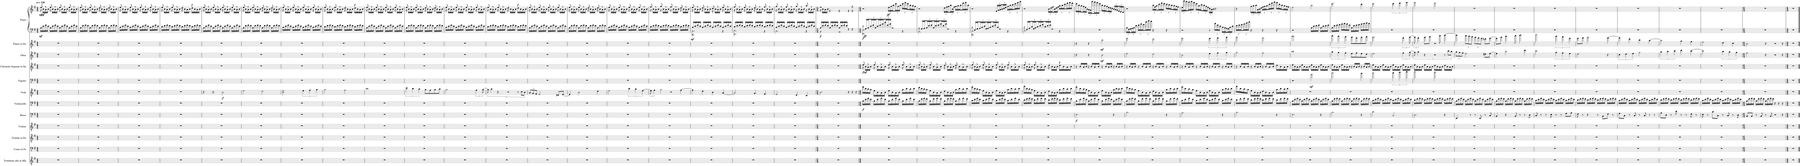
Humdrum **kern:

**kern	**kern	**kern	**kern	**kern	**dynam	**kern	**dynam	**kern	**dynam	**kern	**dynam	**kern	**dynam	**kern	**dynam	**kern	**dynam	**kern	**kern	**dynam
*part12	*part11	*part10	*part9	*part8	*part8	*part7	*part7	*part6	*part6	*part5	*part5	*part4	*part4	*part3	*part3	*part2	*part2	*part1	*part1	*part1
*staff13	*staff12	*staff11	*staff10	*staff9	*staff9	*staff8	*staff8	*staff7	*staff7	*staff6	*staff6	*staff5	*staff5	*staff4	*staff4	*staff3	*staff3	*staff2	*staff1	*staff1/2
*I"Trombone alto in Mib	*I"Corno in Fa	*I"Tromba in Do	*I"Violino	*I"Basso	*	*I"Violoncello	*	*I"Viola	*	*I"Fagotto	*	*I"Clarinetto Soprano in Sib	*	*I"Oboe	*	*I"Flauto in Do	*	*I"Piano	*	*
*I'Trb	*	*	*I'Vln	*	*	*I'Vc	*	*I'Vla	*	*	*	*I'Cl	*	*I'Ob	*	*I'Fl	*	*I'Pno	*	*
*clefGv2	*clefFv4	*clefGv2	*clefGv2	*clefFv4	*	*clefFv4	*	*clefGv2	*	*clefFv4	*	*clefGv2	*	*clefGv2	*	*clefGv2	*	*clefFv4	*clefGv2	*
*	*Trd4c7	*Trd1c2	*	*Trd7c12	*	*	*	*	*	*	*	*Trd1c2	*	*	*	*	*	*	*	*
*k[f#]	*k[f#]	*k[f#]	*k[f#]	*k[f#]	*	*k[f#]	*	*k[f#]	*	*k[f#]	*	*k[f#]	*	*k[f#]	*	*k[f#]	*	*k[f#]	*k[f#]	*
*M4/4	*M4/4	*M4/4	*M4/4	*M4/4	*	*M4/4	*	*M4/4	*	*M4/4	*	*M4/4	*	*M4/4	*	*M4/4	*	*M4/4	*M4/4	*
*MM120	*MM120	*MM120	*MM120	*MM120	*	*MM120	*	*MM120	*	*MM120	*	*MM120	*	*MM120	*	*MM120	*	*MM120	*MM120	*
=1	=1	=1	=1	=1	=1	=1	=1	=1	=1	=1	=1	=1	=1	=1	=1	=1	=1	=1	=1	=1
*	*	*	*	*	*	*	*	*	*	*	*	*	*	*	*	*	*	*	*^	*
!	!	!	!	!	!	!	!	!	!	!	!	!	!	!	!	!	!	!	!	!	!LO:DY:b=2
!	!	!	!	!	!	!	!	!	!	!	!	!	!	!	!	!	!	!	!	!	!LO:DY:n=1:b
1r	1r	1r	1r	1r	.	1r	.	1r	.	1r	.	1r	.	1r	.	1r	.	16BB\LL	8e/	16r	mf mf
!	!	!	!	!	!	!	!	!	!	!	!	!	!	!	!	!	!	!	!	!	!LO:DY:n=2:b
.	.	.	.	.	.	.	.	.	.	.	.	.	.	.	.	.	.	16E\	.	16B\LL	mf
.	.	.	.	.	.	.	.	.	.	.	.	.	.	.	.	.	.	16G\	8r	16A\	.
.	.	.	.	.	.	.	.	.	.	.	.	.	.	.	.	.	.	16E\JJ	.	16B\JJ	.
.	.	.	.	.	.	.	.	.	.	.	.	.	.	.	.	.	.	16BB\LL	8e/	16r	.
.	.	.	.	.	.	.	.	.	.	.	.	.	.	.	.	.	.	16E\	.	16B\LL	.
.	.	.	.	.	.	.	.	.	.	.	.	.	.	.	.	.	.	16G\	8r	16A\	.
.	.	.	.	.	.	.	.	.	.	.	.	.	.	.	.	.	.	16E\JJ	.	16B\JJ	.
.	.	.	.	.	.	.	.	.	.	.	.	.	.	.	.	.	.	16BB\LL	8e/	16r	.
.	.	.	.	.	.	.	.	.	.	.	.	.	.	.	.	.	.	16E\	.	16B\LL	.
.	.	.	.	.	.	.	.	.	.	.	.	.	.	.	.	.	.	16G\	8r	16A\	.
.	.	.	.	.	.	.	.	.	.	.	.	.	.	.	.	.	.	16E\JJ	.	16B\JJ	.
.	.	.	.	.	.	.	.	.	.	.	.	.	.	.	.	.	.	16BB\LL	8e/	16r	.
.	.	.	.	.	.	.	.	.	.	.	.	.	.	.	.	.	.	16E\	.	16B\LL	.
.	.	.	.	.	.	.	.	.	.	.	.	.	.	.	.	.	.	16G\	8r	16A\	.
.	.	.	.	.	.	.	.	.	.	.	.	.	.	.	.	.	.	16E\JJ	.	16B\JJ	.
=2	=2	=2	=2	=2	=2	=2	=2	=2	=2	=2	=2	=2	=2	=2	=2	=2	=2	=2	=2	=2	=2
1r	1r	1r	1r	1r	.	1r	.	1r	.	1r	.	1r	.	1r	.	1r	.	16BB\LL	8e/	16r	.
.	.	.	.	.	.	.	.	.	.	.	.	.	.	.	.	.	.	16F#\	.	16B\LL	.
.	.	.	.	.	.	.	.	.	.	.	.	.	.	.	.	.	.	16G\	8r	16A\	.
.	.	.	.	.	.	.	.	.	.	.	.	.	.	.	.	.	.	16F#\JJ	.	16B\JJ	.
.	.	.	.	.	.	.	.	.	.	.	.	.	.	.	.	.	.	16BB\LL	8e/	16r	.
.	.	.	.	.	.	.	.	.	.	.	.	.	.	.	.	.	.	16F#\	.	16B\LL	.
.	.	.	.	.	.	.	.	.	.	.	.	.	.	.	.	.	.	16G\	8r	16A\	.
.	.	.	.	.	.	.	.	.	.	.	.	.	.	.	.	.	.	16F#\JJ	.	16B\JJ	.
.	.	.	.	.	.	.	.	.	.	.	.	.	.	.	.	.	.	16BB\LL	8d/	16r	.
.	.	.	.	.	.	.	.	.	.	.	.	.	.	.	.	.	.	16F#\	.	16B\LL	.
.	.	.	.	.	.	.	.	.	.	.	.	.	.	.	.	.	.	16G\	8r	16A\	.
.	.	.	.	.	.	.	.	.	.	.	.	.	.	.	.	.	.	16F#\JJ	.	16B\JJ	.
.	.	.	.	.	.	.	.	.	.	.	.	.	.	.	.	.	.	16BB\LL	8d/	16r	.
.	.	.	.	.	.	.	.	.	.	.	.	.	.	.	.	.	.	16F#\	.	16B\LL	.
.	.	.	.	.	.	.	.	.	.	.	.	.	.	.	.	.	.	16G\	8r	16A\	.
.	.	.	.	.	.	.	.	.	.	.	.	.	.	.	.	.	.	16F#\JJ	.	16B\JJ	.
=3	=3	=3	=3	=3	=3	=3	=3	=3	=3	=3	=3	=3	=3	=3	=3	=3	=3	=3	=3	=3	=3
1r	1r	1r	1r	1r	.	1r	.	1r	.	1r	.	1r	.	1r	.	1r	.	16C\LL	8e/	16r	.
.	.	.	.	.	.	.	.	.	.	.	.	.	.	.	.	.	.	16E\	.	16B\LL	.
.	.	.	.	.	.	.	.	.	.	.	.	.	.	.	.	.	.	16G\	8r	16A\	.
.	.	.	.	.	.	.	.	.	.	.	.	.	.	.	.	.	.	16E\JJ	.	16B\JJ	.
.	.	.	.	.	.	.	.	.	.	.	.	.	.	.	.	.	.	16C\LL	8e/	16r	.
.	.	.	.	.	.	.	.	.	.	.	.	.	.	.	.	.	.	16E\	.	16B\LL	.
.	.	.	.	.	.	.	.	.	.	.	.	.	.	.	.	.	.	16G\	8r	16A\	.
.	.	.	.	.	.	.	.	.	.	.	.	.	.	.	.	.	.	16E\JJ	.	16B\JJ	.
.	.	.	.	.	.	.	.	.	.	.	.	.	.	.	.	.	.	16C\LL	8e/	16r	.
.	.	.	.	.	.	.	.	.	.	.	.	.	.	.	.	.	.	16E\	.	16B\LL	.
.	.	.	.	.	.	.	.	.	.	.	.	.	.	.	.	.	.	16G\	8r	16A\	.
.	.	.	.	.	.	.	.	.	.	.	.	.	.	.	.	.	.	16E\JJ	.	16B\JJ	.
.	.	.	.	.	.	.	.	.	.	.	.	.	.	.	.	.	.	16C\LL	8e/	16r	.
.	.	.	.	.	.	.	.	.	.	.	.	.	.	.	.	.	.	16E\	.	16B\LL	.
.	.	.	.	.	.	.	.	.	.	.	.	.	.	.	.	.	.	16G\	8r	16A\	.
.	.	.	.	.	.	.	.	.	.	.	.	.	.	.	.	.	.	16E\JJ	.	16B\JJ	.
=4	=4	=4	=4	=4	=4	=4	=4	=4	=4	=4	=4	=4	=4	=4	=4	=4	=4	=4	=4	=4	=4
1r	1r	1r	1r	1r	.	1r	.	1r	.	1r	.	1r	.	1r	.	1r	.	16D\LL	8e/	16r	.
.	.	.	.	.	.	.	.	.	.	.	.	.	.	.	.	.	.	16F#\	.	16B\LL	.
.	.	.	.	.	.	.	.	.	.	.	.	.	.	.	.	.	.	16G\	8r	16A\	.
.	.	.	.	.	.	.	.	.	.	.	.	.	.	.	.	.	.	16F#\JJ	.	16B\JJ	.
.	.	.	.	.	.	.	.	.	.	.	.	.	.	.	.	.	.	16D\LL	8e/	16r	.
.	.	.	.	.	.	.	.	.	.	.	.	.	.	.	.	.	.	16F#\	.	16B\LL	.
.	.	.	.	.	.	.	.	.	.	.	.	.	.	.	.	.	.	16G\	8r	16A\	.
.	.	.	.	.	.	.	.	.	.	.	.	.	.	.	.	.	.	16F#\JJ	.	16B\JJ	.
.	.	.	.	.	.	.	.	.	.	.	.	.	.	.	.	.	.	16D\LL	4d/	16r	.
.	.	.	.	.	.	.	.	.	.	.	.	.	.	.	.	.	.	16F#\	.	16B\LL	.
.	.	.	.	.	.	.	.	.	.	.	.	.	.	.	.	.	.	16G\	.	16A\	.
.	.	.	.	.	.	.	.	.	.	.	.	.	.	.	.	.	.	16F#\JJ	.	16B\JJ	.
.	.	.	.	.	.	.	.	.	.	.	.	.	.	.	.	.	.	16D\LL	4r	16d\LL	.
.	.	.	.	.	.	.	.	.	.	.	.	.	.	.	.	.	.	16F#\	.	16B\	.
.	.	.	.	.	.	.	.	.	.	.	.	.	.	.	.	.	.	16G\	.	16A\	.
.	.	.	.	.	.	.	.	.	.	.	.	.	.	.	.	.	.	16F#\JJ	.	16B\JJ	.
=5	=5	=5	=5	=5	=5	=5	=5	=5	=5	=5	=5	=5	=5	=5	=5	=5	=5	=5	=5	=5	=5
1r	1r	1r	1r	1r	.	1r	.	4r	.	1r	.	1r	.	1r	.	1r	.	16BB\LL	8e/	16r	.
.	.	.	.	.	.	.	.	.	.	.	.	.	.	.	.	.	.	16E\	.	16B\LL	.
.	.	.	.	.	.	.	.	.	.	.	.	.	.	.	.	.	.	16G\	8r	16A\	.
.	.	.	.	.	.	.	.	.	.	.	.	.	.	.	.	.	.	16E\JJ	.	16B\JJ	.
.	.	.	.	.	.	.	.	4r	.	.	.	.	.	.	.	.	.	16BB\LL	8e/	16r	.
.	.	.	.	.	.	.	.	.	.	.	.	.	.	.	.	.	.	16E\	.	16B\LL	.
.	.	.	.	.	.	.	.	.	.	.	.	.	.	.	.	.	.	16G\	8r	16A\	.
.	.	.	.	.	.	.	.	.	.	.	.	.	.	.	.	.	.	16E\JJ	.	16B\JJ	.
!	!	!	!	!	!	!	!	!	!LO:DY:b	!	!	!	!	!	!	!	!	!	!	!	!
.	.	.	.	.	.	.	.	2B\	f	.	.	.	.	.	.	.	.	16BB\LL	8e/	16r	.
.	.	.	.	.	.	.	.	.	.	.	.	.	.	.	.	.	.	16E\	.	16B\LL	.
.	.	.	.	.	.	.	.	.	.	.	.	.	.	.	.	.	.	16G\	8r	16A\	.
.	.	.	.	.	.	.	.	.	.	.	.	.	.	.	.	.	.	16E\JJ	.	16B\JJ	.
.	.	.	.	.	.	.	.	.	.	.	.	.	.	.	.	.	.	16BB\LL	8e/	16r	.
.	.	.	.	.	.	.	.	.	.	.	.	.	.	.	.	.	.	16E\	.	16B\LL	.
.	.	.	.	.	.	.	.	.	.	.	.	.	.	.	.	.	.	16G\	8r	16A\	.
.	.	.	.	.	.	.	.	.	.	.	.	.	.	.	.	.	.	16E\JJ	.	16B\JJ	.
=6	=6	=6	=6	=6	=6	=6	=6	=6	=6	=6	=6	=6	=6	=6	=6	=6	=6	=6	=6	=6	=6
1r	1r	1r	1r	1r	.	1r	.	2e\	.	1r	.	1r	.	1r	.	1r	.	16BB\LL	8e/	16r	.
.	.	.	.	.	.	.	.	.	.	.	.	.	.	.	.	.	.	16F#\	.	16B\LL	.
.	.	.	.	.	.	.	.	.	.	.	.	.	.	.	.	.	.	16G\	8r	16A\	.
.	.	.	.	.	.	.	.	.	.	.	.	.	.	.	.	.	.	16F#\JJ	.	16B\JJ	.
.	.	.	.	.	.	.	.	.	.	.	.	.	.	.	.	.	.	16BB\LL	8e/	16r	.
.	.	.	.	.	.	.	.	.	.	.	.	.	.	.	.	.	.	16F#\	.	16B\LL	.
.	.	.	.	.	.	.	.	.	.	.	.	.	.	.	.	.	.	16G\	8r	16A\	.
.	.	.	.	.	.	.	.	.	.	.	.	.	.	.	.	.	.	16F#\JJ	.	16B\JJ	.
.	.	.	.	.	.	.	.	2d\	.	.	.	.	.	.	.	.	.	16BB\LL	8d/	16r	.
.	.	.	.	.	.	.	.	.	.	.	.	.	.	.	.	.	.	16F#\	.	16B\LL	.
.	.	.	.	.	.	.	.	.	.	.	.	.	.	.	.	.	.	16G\	8r	16A\	.
.	.	.	.	.	.	.	.	.	.	.	.	.	.	.	.	.	.	16F#\JJ	.	16B\JJ	.
.	.	.	.	.	.	.	.	.	.	.	.	.	.	.	.	.	.	16BB\LL	8d/	16r	.
.	.	.	.	.	.	.	.	.	.	.	.	.	.	.	.	.	.	16F#\	.	16B\LL	.
.	.	.	.	.	.	.	.	.	.	.	.	.	.	.	.	.	.	16G\	8r	16A\	.
.	.	.	.	.	.	.	.	.	.	.	.	.	.	.	.	.	.	16F#\JJ	.	16B\JJ	.
=7	=7	=7	=7	=7	=7	=7	=7	=7	=7	=7	=7	=7	=7	=7	=7	=7	=7	=7	=7	=7	=7
1r	1r	1r	1r	1r	.	1r	.	2B\ 2e\	.	1r	.	1r	.	1r	.	1r	.	16C\LL	8e/	16r	.
.	.	.	.	.	.	.	.	.	.	.	.	.	.	.	.	.	.	16E\	.	16B\LL	.
.	.	.	.	.	.	.	.	.	.	.	.	.	.	.	.	.	.	16G\	8r	16A\	.
.	.	.	.	.	.	.	.	.	.	.	.	.	.	.	.	.	.	16E\JJ	.	16B\JJ	.
.	.	.	.	.	.	.	.	.	.	.	.	.	.	.	.	.	.	16C\LL	8e/	16r	.
.	.	.	.	.	.	.	.	.	.	.	.	.	.	.	.	.	.	16E\	.	16B\LL	.
.	.	.	.	.	.	.	.	.	.	.	.	.	.	.	.	.	.	16G\	8r	16A\	.
.	.	.	.	.	.	.	.	.	.	.	.	.	.	.	.	.	.	16E\JJ	.	16B\JJ	.
.	.	.	.	.	.	.	.	6e\	.	.	.	.	.	.	.	.	.	16C\LL	8e/	16r	.
.	.	.	.	.	.	.	.	.	.	.	.	.	.	.	.	.	.	16E\	.	16B\LL	.
.	.	.	.	.	.	.	.	.	.	.	.	.	.	.	.	.	.	16G\	8r	16A\	.
.	.	.	.	.	.	.	.	6f#\	.	.	.	.	.	.	.	.	.	.	.	.	.
.	.	.	.	.	.	.	.	.	.	.	.	.	.	.	.	.	.	16E\JJ	.	16B\JJ	.
.	.	.	.	.	.	.	.	.	.	.	.	.	.	.	.	.	.	16C\LL	8e/	16r	.
.	.	.	.	.	.	.	.	.	.	.	.	.	.	.	.	.	.	16E\	.	16B\LL	.
.	.	.	.	.	.	.	.	6g\	.	.	.	.	.	.	.	.	.	.	.	.	.
.	.	.	.	.	.	.	.	.	.	.	.	.	.	.	.	.	.	16G\	8r	16A\	.
.	.	.	.	.	.	.	.	.	.	.	.	.	.	.	.	.	.	16E\JJ	.	16B\JJ	.
=8	=8	=8	=8	=8	=8	=8	=8	=8	=8	=8	=8	=8	=8	=8	=8	=8	=8	=8	=8	=8	=8
1r	1r	1r	1r	1r	.	1r	.	2g\	.	1r	.	1r	.	1r	.	1r	.	16D\LL	8e/	16r	.
.	.	.	.	.	.	.	.	.	.	.	.	.	.	.	.	.	.	16F#\	.	16B\LL	.
.	.	.	.	.	.	.	.	.	.	.	.	.	.	.	.	.	.	16G\	8r	16A\	.
.	.	.	.	.	.	.	.	.	.	.	.	.	.	.	.	.	.	16F#\JJ	.	16B\JJ	.
.	.	.	.	.	.	.	.	.	.	.	.	.	.	.	.	.	.	16D\LL	8e/	16r	.
.	.	.	.	.	.	.	.	.	.	.	.	.	.	.	.	.	.	16F#\	.	16B\LL	.
.	.	.	.	.	.	.	.	.	.	.	.	.	.	.	.	.	.	16G\	8r	16A\	.
.	.	.	.	.	.	.	.	.	.	.	.	.	.	.	.	.	.	16F#\JJ	.	16B\JJ	.
.	.	.	.	.	.	.	.	2f#\	.	.	.	.	.	.	.	.	.	16D\LL	4d/	16r	.
.	.	.	.	.	.	.	.	.	.	.	.	.	.	.	.	.	.	16F#\	.	16B\LL	.
.	.	.	.	.	.	.	.	.	.	.	.	.	.	.	.	.	.	16G\	.	16A\	.
.	.	.	.	.	.	.	.	.	.	.	.	.	.	.	.	.	.	16F#\JJ	.	16B\JJ	.
.	.	.	.	.	.	.	.	.	.	.	.	.	.	.	.	.	.	16D\LL	4r	16d\LL	.
.	.	.	.	.	.	.	.	.	.	.	.	.	.	.	.	.	.	16F#\	.	16B\	.
.	.	.	.	.	.	.	.	.	.	.	.	.	.	.	.	.	.	16G\	.	16A\	.
.	.	.	.	.	.	.	.	.	.	.	.	.	.	.	.	.	.	16F#\JJ	.	16B\JJ	.
=9	=9	=9	=9	=9	=9	=9	=9	=9	=9	=9	=9	=9	=9	=9	=9	=9	=9	=9	=9	=9	=9
1r	1r	1r	1r	1r	.	1r	.	1b	.	1r	.	1r	.	1r	.	1r	.	16BB\LL	8e/	16r	.
.	.	.	.	.	.	.	.	.	.	.	.	.	.	.	.	.	.	16E\	.	16B\LL	.
.	.	.	.	.	.	.	.	.	.	.	.	.	.	.	.	.	.	16G\	8r	16A\	.
.	.	.	.	.	.	.	.	.	.	.	.	.	.	.	.	.	.	16E\JJ	.	16B\JJ	.
.	.	.	.	.	.	.	.	.	.	.	.	.	.	.	.	.	.	16BB\LL	8e/	16r	.
.	.	.	.	.	.	.	.	.	.	.	.	.	.	.	.	.	.	16E\	.	16B\LL	.
.	.	.	.	.	.	.	.	.	.	.	.	.	.	.	.	.	.	16G\	8r	16A\	.
.	.	.	.	.	.	.	.	.	.	.	.	.	.	.	.	.	.	16E\JJ	.	16B\JJ	.
.	.	.	.	.	.	.	.	.	.	.	.	.	.	.	.	.	.	16BB\LL	8e/	16r	.
.	.	.	.	.	.	.	.	.	.	.	.	.	.	.	.	.	.	16E\	.	16B\LL	.
.	.	.	.	.	.	.	.	.	.	.	.	.	.	.	.	.	.	16G\	8r	16A\	.
.	.	.	.	.	.	.	.	.	.	.	.	.	.	.	.	.	.	16E\JJ	.	16B\JJ	.
.	.	.	.	.	.	.	.	.	.	.	.	.	.	.	.	.	.	16BB\LL	8e/	16r	.
.	.	.	.	.	.	.	.	.	.	.	.	.	.	.	.	.	.	16E\	.	16B\LL	.
.	.	.	.	.	.	.	.	.	.	.	.	.	.	.	.	.	.	16G\	8r	16A\	.
.	.	.	.	.	.	.	.	.	.	.	.	.	.	.	.	.	.	16E\JJ	.	16B\JJ	.
=10	=10	=10	=10	=10	=10	=10	=10	=10	=10	=10	=10	=10	=10	=10	=10	=10	=10	=10	=10	=10	=10
1r	1r	1r	1r	1r	.	1r	.	6cc\	.	1r	.	1r	.	1r	.	1r	.	16BB\LL	8e/	16r	.
.	.	.	.	.	.	.	.	.	.	.	.	.	.	.	.	.	.	16F#\	.	16B\LL	.
.	.	.	.	.	.	.	.	.	.	.	.	.	.	.	.	.	.	16G\	8r	16A\	.
.	.	.	.	.	.	.	.	6b\	.	.	.	.	.	.	.	.	.	.	.	.	.
.	.	.	.	.	.	.	.	.	.	.	.	.	.	.	.	.	.	16F#\JJ	.	16B\JJ	.
.	.	.	.	.	.	.	.	.	.	.	.	.	.	.	.	.	.	16BB\LL	8e/	16r	.
.	.	.	.	.	.	.	.	.	.	.	.	.	.	.	.	.	.	16F#\	.	16B\LL	.
.	.	.	.	.	.	.	.	6a\	.	.	.	.	.	.	.	.	.	.	.	.	.
.	.	.	.	.	.	.	.	.	.	.	.	.	.	.	.	.	.	16G\	8r	16A\	.
.	.	.	.	.	.	.	.	.	.	.	.	.	.	.	.	.	.	16F#\JJ	.	16B\JJ	.
.	.	.	.	.	.	.	.	8g\L	.	.	.	.	.	.	.	.	.	16BB\LL	8d/	16r	.
.	.	.	.	.	.	.	.	.	.	.	.	.	.	.	.	.	.	16F#\	.	16B\LL	.
.	.	.	.	.	.	.	.	8f#\	.	.	.	.	.	.	.	.	.	16G\	8r	16A\	.
.	.	.	.	.	.	.	.	.	.	.	.	.	.	.	.	.	.	16F#\JJ	.	16B\JJ	.
.	.	.	.	.	.	.	.	8g\	.	.	.	.	.	.	.	.	.	16BB\LL	8d/	16r	.
.	.	.	.	.	.	.	.	.	.	.	.	.	.	.	.	.	.	16F#\	.	16B\LL	.
.	.	.	.	.	.	.	.	8a\J	.	.	.	.	.	.	.	.	.	16G\	8r	16A\	.
.	.	.	.	.	.	.	.	.	.	.	.	.	.	.	.	.	.	16F#\JJ	.	16B\JJ	.
=11	=11	=11	=11	=11	=11	=11	=11	=11	=11	=11	=11	=11	=11	=11	=11	=11	=11	=11	=11	=11	=11
1r	1r	1r	1r	1r	.	1r	.	2.g\	.	1r	.	1r	.	1r	.	1r	.	16C\LL	8e/	16r	.
.	.	.	.	.	.	.	.	.	.	.	.	.	.	.	.	.	.	16E\	.	16B\LL	.
.	.	.	.	.	.	.	.	.	.	.	.	.	.	.	.	.	.	16G\	8r	16A\	.
.	.	.	.	.	.	.	.	.	.	.	.	.	.	.	.	.	.	16E\JJ	.	16B\JJ	.
.	.	.	.	.	.	.	.	.	.	.	.	.	.	.	.	.	.	16C\LL	8e/	16r	.
.	.	.	.	.	.	.	.	.	.	.	.	.	.	.	.	.	.	16E\	.	16B\LL	.
.	.	.	.	.	.	.	.	.	.	.	.	.	.	.	.	.	.	16G\	8r	16A\	.
.	.	.	.	.	.	.	.	.	.	.	.	.	.	.	.	.	.	16E\JJ	.	16B\JJ	.
.	.	.	.	.	.	.	.	.	.	.	.	.	.	.	.	.	.	16C\LL	8e/	16r	.
.	.	.	.	.	.	.	.	.	.	.	.	.	.	.	.	.	.	16E\	.	16B\LL	.
.	.	.	.	.	.	.	.	.	.	.	.	.	.	.	.	.	.	16G\	8r	16A\	.
.	.	.	.	.	.	.	.	.	.	.	.	.	.	.	.	.	.	16E\JJ	.	16B\JJ	.
.	.	.	.	.	.	.	.	6f#\	.	.	.	.	.	.	.	.	.	16C\LL	8e/	16r	.
.	.	.	.	.	.	.	.	.	.	.	.	.	.	.	.	.	.	16E\	.	16B\LL	.
.	.	.	.	.	.	.	.	.	.	.	.	.	.	.	.	.	.	16G\	8r	16A\	.
.	.	.	.	.	.	.	.	[12g\	.	.	.	.	.	.	.	.	.	.	.	.	.
.	.	.	.	.	.	.	.	.	.	.	.	.	.	.	.	.	.	16E\JJ	.	16B\JJ	.
=12	=12	=12	=12	=12	=12	=12	=12	=12	=12	=12	=12	=12	=12	=12	=12	=12	=12	=12	=12	=12	=12
1r	1r	1r	1r	1r	.	1r	.	12g\]	.	1r	.	1r	.	1r	.	1r	.	16D\LL	8e/	16r	.
.	.	.	.	.	.	.	.	.	.	.	.	.	.	.	.	.	.	16F#\	.	16B\LL	.
.	.	.	.	.	.	.	.	6a\	.	.	.	.	.	.	.	.	.	.	.	.	.
.	.	.	.	.	.	.	.	.	.	.	.	.	.	.	.	.	.	16G\	8r	16A\	.
.	.	.	.	.	.	.	.	.	.	.	.	.	.	.	.	.	.	16F#\JJ	.	16B\JJ	.
.	.	.	.	.	.	.	.	4r	.	.	.	.	.	.	.	.	.	16D\LL	8e/	16r	.
.	.	.	.	.	.	.	.	.	.	.	.	.	.	.	.	.	.	16F#\	.	16B\LL	.
.	.	.	.	.	.	.	.	.	.	.	.	.	.	.	.	.	.	16G\	8r	16A\	.
.	.	.	.	.	.	.	.	.	.	.	.	.	.	.	.	.	.	16F#\JJ	.	16B\JJ	.
.	.	.	.	.	.	.	.	2r	.	.	.	.	.	.	.	.	.	16D\LL	4d/	16r	.
.	.	.	.	.	.	.	.	.	.	.	.	.	.	.	.	.	.	16F#\	.	16B\LL	.
.	.	.	.	.	.	.	.	.	.	.	.	.	.	.	.	.	.	16G\	.	16A\	.
.	.	.	.	.	.	.	.	.	.	.	.	.	.	.	.	.	.	16F#\JJ	.	16B\JJ	.
.	.	.	.	.	.	.	.	.	.	.	.	.	.	.	.	.	.	16D\LL	4r	16d\LL	.
.	.	.	.	.	.	.	.	.	.	.	.	.	.	.	.	.	.	16F#\	.	16B\	.
.	.	.	.	.	.	.	.	.	.	.	.	.	.	.	.	.	.	16G\	.	16A\	.
.	.	.	.	.	.	.	.	.	.	.	.	.	.	.	.	.	.	16F#\JJ	.	16B\JJ	.
4ryy	4ryy	4ryy	4ryy	4ryy	.	4ryy	.	12r	.	4ryy	.	4ryy	.	4ryy	.	4ryy	.	4ryy	4ryy	4ryy	.
.	.	.	.	.	.	.	.	12c\L	.	.	.	.	.	.	.	.	.	.	.	.	.
.	.	.	.	.	.	.	.	12B\J	.	.	.	.	.	.	.	.	.	.	.	.	.
=13	=13	=13	=13	=13	=13	=13	=13	=13	=13	=13	=13	=13	=13	=13	=13	=13	=13	=13	=13	=13	=13
*	*	*	*	*	*	*	*	*Xbrackettup	*	*	*	*	*	*	*	*	*	*	*	*	*
1r	1r	1r	1r	1r	.	1r	.	12A/L	.	1r	.	1r	.	1r	.	1r	.	16BB\LL	8e/	16r	.
.	.	.	.	.	.	.	.	.	.	.	.	.	.	.	.	.	.	16E\	.	16B\LL	.
.	.	.	.	.	.	.	.	12G/	.	.	.	.	.	.	.	.	.	.	.	.	.
.	.	.	.	.	.	.	.	.	.	.	.	.	.	.	.	.	.	16G\	8r	16A\	.
.	.	.	.	.	.	.	.	12F#/J	.	.	.	.	.	.	.	.	.	.	.	.	.
.	.	.	.	.	.	.	.	.	.	.	.	.	.	.	.	.	.	16E\JJ	.	16B\JJ	.
.	.	.	.	.	.	.	.	2E/	.	.	.	.	.	.	.	.	.	16BB\LL	8e/	16r	.
.	.	.	.	.	.	.	.	.	.	.	.	.	.	.	.	.	.	16E\	.	16B\LL	.
.	.	.	.	.	.	.	.	.	.	.	.	.	.	.	.	.	.	16G\	8r	16A\	.
.	.	.	.	.	.	.	.	.	.	.	.	.	.	.	.	.	.	16E\JJ	.	16B\JJ	.
.	.	.	.	.	.	.	.	.	.	.	.	.	.	.	.	.	.	16BB\LL	8e/	16r	.
.	.	.	.	.	.	.	.	.	.	.	.	.	.	.	.	.	.	16E\	.	16B\LL	.
.	.	.	.	.	.	.	.	.	.	.	.	.	.	.	.	.	.	16G\	8r	16A\	.
.	.	.	.	.	.	.	.	.	.	.	.	.	.	.	.	.	.	16E\JJ	.	16B\JJ	.
.	.	.	.	.	.	.	.	8D#X/L	.	.	.	.	.	.	.	.	.	16BB\LL	8e/	16r	.
.	.	.	.	.	.	.	.	.	.	.	.	.	.	.	.	.	.	16E\	.	16B\LL	.
.	.	.	.	.	.	.	.	[8E/J	.	.	.	.	.	.	.	.	.	16G\	8r	16A\	.
.	.	.	.	.	.	.	.	.	.	.	.	.	.	.	.	.	.	16E\JJ	.	16B\JJ	.
=14	=14	=14	=14	=14	=14	=14	=14	=14	=14	=14	=14	=14	=14	=14	=14	=14	=14	=14	=14	=14	=14
1r	1r	1r	1r	1r	.	1r	.	4E/]	.	1r	.	1r	.	1r	.	1r	.	16BB\LL	8e/	16r	.
.	.	.	.	.	.	.	.	.	.	.	.	.	.	.	.	.	.	16F#\	.	16B\LL	.
.	.	.	.	.	.	.	.	.	.	.	.	.	.	.	.	.	.	16G\	8r	16A\	.
.	.	.	.	.	.	.	.	.	.	.	.	.	.	.	.	.	.	16F#\JJ	.	16B\JJ	.
.	.	.	.	.	.	.	.	2B\	.	.	.	.	.	.	.	.	.	16BB\LL	8e/	16r	.
.	.	.	.	.	.	.	.	.	.	.	.	.	.	.	.	.	.	16F#\	.	16B\LL	.
.	.	.	.	.	.	.	.	.	.	.	.	.	.	.	.	.	.	16G\	8r	16A\	.
.	.	.	.	.	.	.	.	.	.	.	.	.	.	.	.	.	.	16F#\JJ	.	16B\JJ	.
.	.	.	.	.	.	.	.	.	.	.	.	.	.	.	.	.	.	16BB\LL	8d/	16r	.
.	.	.	.	.	.	.	.	.	.	.	.	.	.	.	.	.	.	16F#\	.	16B\LL	.
.	.	.	.	.	.	.	.	.	.	.	.	.	.	.	.	.	.	16G\	8r	16A\	.
.	.	.	.	.	.	.	.	.	.	.	.	.	.	.	.	.	.	16F#\JJ	.	16B\JJ	.
.	.	.	.	.	.	.	.	4d\	.	.	.	.	.	.	.	.	.	16BB\LL	8d/	16r	.
.	.	.	.	.	.	.	.	.	.	.	.	.	.	.	.	.	.	16F#\	.	16B\LL	.
.	.	.	.	.	.	.	.	.	.	.	.	.	.	.	.	.	.	16G\	8r	16A\	.
.	.	.	.	.	.	.	.	.	.	.	.	.	.	.	.	.	.	16F#\JJ	.	16B\JJ	.
=15	=15	=15	=15	=15	=15	=15	=15	=15	=15	=15	=15	=15	=15	=15	=15	=15	=15	=15	=15	=15	=15
1r	1r	1r	1r	1r	.	1r	.	2e\	.	1r	.	1r	.	1r	.	1r	.	16C\LL	8e/	16r	.
.	.	.	.	.	.	.	.	.	.	.	.	.	.	.	.	.	.	16E\	.	16B\LL	.
.	.	.	.	.	.	.	.	.	.	.	.	.	.	.	.	.	.	16G\	8r	16A\	.
.	.	.	.	.	.	.	.	.	.	.	.	.	.	.	.	.	.	16E\JJ	.	16B\JJ	.
.	.	.	.	.	.	.	.	.	.	.	.	.	.	.	.	.	.	16C\LL	8e/	16r	.
.	.	.	.	.	.	.	.	.	.	.	.	.	.	.	.	.	.	16E\	.	16B\LL	.
.	.	.	.	.	.	.	.	.	.	.	.	.	.	.	.	.	.	16G\	8r	16A\	.
.	.	.	.	.	.	.	.	.	.	.	.	.	.	.	.	.	.	16E\JJ	.	16B\JJ	.
*	*	*	*	*	*	*	*	*brackettup	*	*	*	*	*	*	*	*	*	*	*	*	*
.	.	.	.	.	.	.	.	6b\	.	.	.	.	.	.	.	.	.	16C\LL	8e/	16r	.
.	.	.	.	.	.	.	.	.	.	.	.	.	.	.	.	.	.	16E\	.	16B\LL	.
.	.	.	.	.	.	.	.	.	.	.	.	.	.	.	.	.	.	16G\	8r	16A\	.
.	.	.	.	.	.	.	.	6a\	.	.	.	.	.	.	.	.	.	.	.	.	.
.	.	.	.	.	.	.	.	.	.	.	.	.	.	.	.	.	.	16E\JJ	.	16B\JJ	.
.	.	.	.	.	.	.	.	.	.	.	.	.	.	.	.	.	.	16C\LL	8e/	16r	.
.	.	.	.	.	.	.	.	.	.	.	.	.	.	.	.	.	.	16E\	.	16B\LL	.
.	.	.	.	.	.	.	.	[6e\	.	.	.	.	.	.	.	.	.	.	.	.	.
.	.	.	.	.	.	.	.	.	.	.	.	.	.	.	.	.	.	16G\	8r	16A\	.
.	.	.	.	.	.	.	.	.	.	.	.	.	.	.	.	.	.	16E\JJ	.	16B\JJ	.
=16	=16	=16	=16	=16	=16	=16	=16	=16	=16	=16	=16	=16	=16	=16	=16	=16	=16	=16	=16	=16	=16
1r	1r	1r	1r	1r	.	1r	.	12e\]	.	1r	.	1r	.	1r	.	1r	.	16D\LL	8f#/	16r	.
.	.	.	.	.	.	.	.	.	.	.	.	.	.	.	.	.	.	16F#\	.	16B\LL	.
.	.	.	.	.	.	.	.	6f#\	.	.	.	.	.	.	.	.	.	.	.	.	.
.	.	.	.	.	.	.	.	.	.	.	.	.	.	.	.	.	.	16G\	8r	16A\	.
.	.	.	.	.	.	.	.	.	.	.	.	.	.	.	.	.	.	16F#\JJ	.	16B\JJ	.
.	.	.	.	.	.	.	.	2g\	.	.	.	.	.	.	.	.	.	16D\LL	8g/	16r	.
.	.	.	.	.	.	.	.	.	.	.	.	.	.	.	.	.	.	16F#\	.	16B\LL	.
.	.	.	.	.	.	.	.	.	.	.	.	.	.	.	.	.	.	16G\	8r	16A\	.
.	.	.	.	.	.	.	.	.	.	.	.	.	.	.	.	.	.	16F#\JJ	.	16B\JJ	.
.	.	.	.	.	.	.	.	.	.	.	.	.	.	.	.	.	.	16D\LL	8f#/	16r	.
.	.	.	.	.	.	.	.	.	.	.	.	.	.	.	.	.	.	16F#\	.	16B\LL	.
.	.	.	.	.	.	.	.	.	.	.	.	.	.	.	.	.	.	16G\	8r	16A\	.
.	.	.	.	.	.	.	.	.	.	.	.	.	.	.	.	.	.	16F#\JJ	.	16B\JJ	.
.	.	.	.	.	.	.	.	2r	.	.	.	.	.	.	.	.	.	16D\LL	8d/	16r	.
.	.	.	.	.	.	.	.	.	.	.	.	.	.	.	.	.	.	16F#\	.	16B\LL	.
.	.	.	.	.	.	.	.	.	.	.	.	.	.	.	.	.	.	16G\	8r	16A\	.
.	.	.	.	.	.	.	.	.	.	.	.	.	.	.	.	.	.	16F#\JJ	.	16B\JJ	.
2ryy	2ryy	2ryy	2ryy	2ryy	.	2ryy	.	.	.	2ryy	.	2ryy	.	2ryy	.	2ryy	.	2ryy	2ryy	2ryy	.
.	.	.	.	.	.	.	.	[4f#\	.	.	.	.	.	.	.	.	.	.	.	.	.
=17	=17	=17	=17	=17	=17	=17	=17	=17	=17	=17	=17	=17	=17	=17	=17	=17	=17	=17	=17	=17	=17
*	*	*	*	*	*	*	*	*	*	*	*	*	*	*	*	*	*	*^	*	*	*
!	!	!	!	!	!	!	!	!	!	!	!	!	!	!	!	!	!	!	!	!	!	!LO:DY:b=2
1r	1r	1r	1r	1r	.	1r	.	4f#\]	.	1r	.	1r	.	1r	.	1r	.	16C/LL	2.CCC\ 2.CC\	8e/	16r	mf
.	.	.	.	.	.	.	.	.	.	.	.	.	.	.	.	.	.	16E/	.	.	16B\LL	.
.	.	.	.	.	.	.	.	.	.	.	.	.	.	.	.	.	.	16G/	.	8r	16A\	.
.	.	.	.	.	.	.	.	.	.	.	.	.	.	.	.	.	.	16E/JJ	.	.	16B\JJ	.
.	.	.	.	.	.	.	.	4d\	.	.	.	.	.	.	.	.	.	16C/LL	.	8d/	16r	.
.	.	.	.	.	.	.	.	.	.	.	.	.	.	.	.	.	.	16E/	.	.	16B\LL	.
.	.	.	.	.	.	.	.	.	.	.	.	.	.	.	.	.	.	16G/	.	8r	16A\	.
.	.	.	.	.	.	.	.	.	.	.	.	.	.	.	.	.	.	16E/JJ	.	.	16B\JJ	.
.	.	.	.	.	.	.	.	4B\	.	.	.	.	.	.	.	.	.	16C/LL	.	8c/	16r	.
.	.	.	.	.	.	.	.	.	.	.	.	.	.	.	.	.	.	16E/	.	.	16B\LL	.
.	.	.	.	.	.	.	.	.	.	.	.	.	.	.	.	.	.	16G/	.	8r	16A\	.
.	.	.	.	.	.	.	.	.	.	.	.	.	.	.	.	.	.	16E/JJ	.	.	16B\JJ	.
.	.	.	.	.	.	.	.	[4A/	.	.	.	.	.	.	.	.	.	16C/LL	4r	8e/	16r	.
.	.	.	.	.	.	.	.	.	.	.	.	.	.	.	.	.	.	16E/	.	.	16B\LL	.
.	.	.	.	.	.	.	.	.	.	.	.	.	.	.	.	.	.	16G/	.	8r	16A\	.
.	.	.	.	.	.	.	.	.	.	.	.	.	.	.	.	.	.	16E/JJ	.	.	16B\JJ	.
=18	=18	=18	=18	=18	=18	=18	=18	=18	=18	=18	=18	=18	=18	=18	=18	=18	=18	=18	=18	=18	=18	=18
1r	1r	1r	1r	1r	.	1r	.	2A/]	.	1r	.	1r	.	1r	.	1r	.	16D/LL	2.DDD\ 2.DD\	8f#/	16r	.
.	.	.	.	.	.	.	.	.	.	.	.	.	.	.	.	.	.	16F#/	.	.	16B\LL	.
.	.	.	.	.	.	.	.	.	.	.	.	.	.	.	.	.	.	16G/	.	8r	16A\	.
.	.	.	.	.	.	.	.	.	.	.	.	.	.	.	.	.	.	16F#/JJ	.	.	16B\JJ	.
.	.	.	.	.	.	.	.	.	.	.	.	.	.	.	.	.	.	16D/LL	.	8e/	16r	.
.	.	.	.	.	.	.	.	.	.	.	.	.	.	.	.	.	.	16F#/	.	.	16B\LL	.
.	.	.	.	.	.	.	.	.	.	.	.	.	.	.	.	.	.	16G/	.	8r	16A\	.
.	.	.	.	.	.	.	.	.	.	.	.	.	.	.	.	.	.	16F#/JJ	.	.	16B\JJ	.
.	.	.	.	.	.	.	.	4G/	.	.	.	.	.	.	.	.	.	16D/LL	.	8d/	16r	.
.	.	.	.	.	.	.	.	.	.	.	.	.	.	.	.	.	.	16F#/	.	.	16B\LL	.
.	.	.	.	.	.	.	.	.	.	.	.	.	.	.	.	.	.	16G/	.	8r	16A\	.
.	.	.	.	.	.	.	.	.	.	.	.	.	.	.	.	.	.	16F#/JJ	.	.	16B\JJ	.
.	.	.	.	.	.	.	.	4F#/	.	.	.	.	.	.	.	.	.	16D/LL	4r	8f#/	16r	.
.	.	.	.	.	.	.	.	.	.	.	.	.	.	.	.	.	.	16F#/	.	.	16B\LL	.
.	.	.	.	.	.	.	.	.	.	.	.	.	.	.	.	.	.	16G/	.	8r	16A\	.
.	.	.	.	.	.	.	.	.	.	.	.	.	.	.	.	.	.	16F#/JJ	.	.	16B\JJ	.
=19	=19	=19	=19	=19	=19	=19	=19	=19	=19	=19	=19	=19	=19	=19	=19	=19	=19	=19	=19	=19	=19	=19
1r	1r	1r	1r	1r	.	1r	.	2E/	.	1r	.	1r	.	1r	.	1r	.	16C/LL	2.CC\	8g/	16r	.
.	.	.	.	.	.	.	.	.	.	.	.	.	.	.	.	.	.	16E/	.	.	16B\LL	.
.	.	.	.	.	.	.	.	.	.	.	.	.	.	.	.	.	.	16G/	.	8r	16A\	.
.	.	.	.	.	.	.	.	.	.	.	.	.	.	.	.	.	.	16E/JJ	.	.	16B\JJ	.
.	.	.	.	.	.	.	.	.	.	.	.	.	.	.	.	.	.	16C/LL	.	8f#/	16r	.
.	.	.	.	.	.	.	.	.	.	.	.	.	.	.	.	.	.	16E/	.	.	16B\LL	.
.	.	.	.	.	.	.	.	.	.	.	.	.	.	.	.	.	.	16G/	.	8r	16A\	.
.	.	.	.	.	.	.	.	.	.	.	.	.	.	.	.	.	.	16E/JJ	.	.	16B\JJ	.
.	.	.	.	.	.	.	.	4D/	.	.	.	.	.	.	.	.	.	16C/LL	.	8g/	16r	.
.	.	.	.	.	.	.	.	.	.	.	.	.	.	.	.	.	.	16E/	.	.	16B\LL	.
.	.	.	.	.	.	.	.	.	.	.	.	.	.	.	.	.	.	16G/	.	8r	16A\	.
.	.	.	.	.	.	.	.	.	.	.	.	.	.	.	.	.	.	16E/JJ	.	.	16B\JJ	.
.	.	.	.	.	.	.	.	4C/	.	.	.	.	.	.	.	.	.	16C/LL	4r	8a/	16r	.
.	.	.	.	.	.	.	.	.	.	.	.	.	.	.	.	.	.	16E/	.	.	16B\LL	.
.	.	.	.	.	.	.	.	.	.	.	.	.	.	.	.	.	.	16G/	.	8r	16A\	.
.	.	.	.	.	.	.	.	.	.	.	.	.	.	.	.	.	.	16E/JJ	.	.	16B\JJ	.
=20	=20	=20	=20	=20	=20	=20	=20	=20	=20	=20	=20	=20	=20	=20	=20	=20	=20	=20	=20	=20	=20	=20
*M5/4	*M5/4	*M5/4	*M5/4	*M5/4	*	*M5/4	*	*M5/4	*	*M5/4	*	*M5/4	*	*M5/4	*	*M5/4	*	*M5/4	*	*M5/4	*	*
!	!	!	!	!	!	!	!	!	!	!	!	!	!	!	!	!	!	!	!	!	!	!LO:DY:b=2
4%5r	4%5r	4%5r	4%5r	4%5r	.	4%5r	.	2.B\	.	4%5r	.	4%5r	.	4%5r	.	4%5r	.	16BB/LL	2BBB\	1r	16r	f
.	.	.	.	.	.	.	.	.	.	.	.	.	.	.	.	.	.	16F#/	.	.	16B\LL	.
.	.	.	.	.	.	.	.	.	.	.	.	.	.	.	.	.	.	16G/	.	.	16A\	.
.	.	.	.	.	.	.	.	.	.	.	.	.	.	.	.	.	.	16F#/JJ	.	.	16B\JJ	.
.	.	.	.	.	.	.	.	.	.	.	.	.	.	.	.	.	.	16BB/LL	.	.	4r	.
.	.	.	.	.	.	.	.	.	.	.	.	.	.	.	.	.	.	16F#/	.	.	.	.
.	.	.	.	.	.	.	.	.	.	.	.	.	.	.	.	.	.	16G/	.	.	.	.
.	.	.	.	.	.	.	.	.	.	.	.	.	.	.	.	.	.	16F#/JJ	.	.	.	.
.	.	.	.	.	.	.	.	.	.	.	.	.	.	.	.	.	.	16BB/LL	2.r	.	4r	.
.	.	.	.	.	.	.	.	.	.	.	.	.	.	.	.	.	.	16F#/	.	.	.	.
.	.	.	.	.	.	.	.	.	.	.	.	.	.	.	.	.	.	16G/	.	.	.	.
.	.	.	.	.	.	.	.	.	.	.	.	.	.	.	.	.	.	16F#/JJ	.	.	.	.
.	.	.	.	.	.	.	.	4r	.	.	.	.	.	.	.	.	.	4r	.	.	4r	.
.	.	.	.	.	.	.	.	4r	.	.	.	.	.	.	.	.	.	4r	.	4r	4r	.
4ryy	4ryy	4ryy	4ryy	4ryy	.	4ryy	.	4r	.	4ryy	.	4ryy	.	4ryy	.	4ryy	.	4ryy	4ryy	4ryy	4ryy	.
*	*	*	*	*	*	*	*	*	*	*	*	*	*	*	*	*	*	*	*	*v	*v	*
=21	=21	=21	=21	=21	=21	=21	=21	=21	=21	=21	=21	=21	=21	=21	=21	=21	=21	=21	=21	=21	=21
*M4/4	*M4/4	*M4/4	*M4/4	*M4/4	*	*M4/4	*	*M4/4	*	*M4/4	*	*M4/4	*	*M4/4	*	*M4/4	*	*M4/4	*	*M4/4	*
*	*	*	*	*	*	*	*	*	*	*	*	*^	*	*	*	*	*	*	*	*^	*
!	!	!	!	!	!	!	!LO:DY:b	!	!	!	!	!	!	!LO:DY:b	!	!	!	!	!	!	!	!	!LO:DY:b=2
*	*	*	*	*	*	*	*	*	*	*	*	*	*	*	*	*	*	*	*	*	*v	*v	*
1r	1r	1r	1r	1r	.	16BB\LL	f	16ee\LL	.	1r	.	8e/	16r	f	1r	.	1r	.	16r	2.EEE\ 2.EE\	2r	f
!	!	!	!	!	!	!	!	!	!	!	!	!	!	!LO:DY:b	!	!	!	!	!	!	!	!LO:DY:b=2
.	.	.	.	.	.	16E\	.	16b\	.	.	.	.	16B\LL	mf	.	.	.	.	16GG/LL	.	.	ff
.	.	.	.	.	.	16G\	.	16a\	.	.	.	8r	16A\	.	.	.	.	.	16BB/	.	.	.
*	*	*	*	*	*	*	*	*	*	*	*	*	*	*	*	*	*	*	*Xbrackettup	*	*	*
.	.	.	.	.	.	16E\JJ	.	16g\JJ	.	.	.	.	16B\JJ	.	.	.	.	.	24E/	.	.	.
.	.	.	.	.	.	.	.	.	.	.	.	.	.	.	.	.	.	.	24G/	.	.	.
.	.	.	.	.	.	16BB\LL	.	16e\LL	.	.	.	8e/	16r	.	.	.	.	.	.	.	.	.
.	.	.	.	.	.	.	.	.	.	.	.	.	.	.	.	.	.	.	24BB/	.	.	.
.	.	.	.	.	.	16E\	.	16B\	.	.	.	.	16B\LL	.	.	.	.	.	24E/	.	.	.
.	.	.	.	.	.	.	.	.	.	.	.	.	.	.	.	.	.	.	24G/	.	.	.
.	.	.	.	.	.	16G\	.	16A\	.	.	.	8r	16A\	.	.	.	.	.	.	.	.	.
.	.	.	.	.	.	.	.	.	.	.	.	.	.	.	.	.	.	.	24B/	.	.	.
.	.	.	.	.	.	16E\JJ	.	16B\JJ	.	.	.	.	16B\JJ	.	.	.	.	.	24e/	.	.	.
.	.	.	.	.	.	.	.	.	.	.	.	.	.	.	.	.	.	.	24G/	.	.	.
*	*	*	*	*	*	*	*	*	*	*	*	*	*	*	*	*	*	*	*	*	*Xbrackettup	*
!	!	!	!	!	!	!	!	!	!	!	!	!	!	!	!	!	!	!	!	!	!	!LO:DY:b
.	.	.	.	.	.	16BB\LL	.	16e\LL	.	.	.	8e/	16r	.	.	.	.	.	.	.	24e\LL	ff
.	.	.	.	.	.	.	.	.	.	.	.	.	.	.	.	.	.	.	24B/JJ	.	.	.
.	.	.	.	.	.	.	.	.	.	.	.	.	.	.	.	.	.	.	.	.	24g\	.
.	.	.	.	.	.	16E\	.	16B\	.	.	.	.	16B\LL	.	.	.	.	.	4..r	.	.	.
.	.	.	.	.	.	.	.	.	.	.	.	.	.	.	.	.	.	.	.	.	24b\	.
.	.	.	.	.	.	16G\	.	16A\	.	.	.	8r	16A\	.	.	.	.	.	.	.	24ee\	.
.	.	.	.	.	.	.	.	.	.	.	.	.	.	.	.	.	.	.	.	.	24g\	.
.	.	.	.	.	.	16E\JJ	.	16B\JJ	.	.	.	.	16B\JJ	.	.	.	.	.	.	.	.	.
.	.	.	.	.	.	.	.	.	.	.	.	.	.	.	.	.	.	.	.	.	24b\JJ	.
.	.	.	.	.	.	16BB\LL	.	16g\LL	.	.	.	8e/	16r	.	.	.	.	.	.	4r	24ee\LL	.
.	.	.	.	.	.	.	.	.	.	.	.	.	.	.	.	.	.	.	.	.	24gg\	.
.	.	.	.	.	.	16E\	.	16b\	.	.	.	.	16B\LL	.	.	.	.	.	.	.	.	.
.	.	.	.	.	.	.	.	.	.	.	.	.	.	.	.	.	.	.	.	.	24ee\	.
.	.	.	.	.	.	16G\	.	16a\	.	.	.	8r	16A\	.	.	.	.	.	.	.	24b\	.
.	.	.	.	.	.	.	.	.	.	.	.	.	.	.	.	.	.	.	.	.	24a\	.
.	.	.	.	.	.	16E\JJ	.	16b\JJ	.	.	.	.	16B\JJ	.	.	.	.	.	.	.	.	.
.	.	.	.	.	.	.	.	.	.	.	.	.	.	.	.	.	.	.	.	.	24g\JJ	.
4ryy	4ryy	4ryy	4ryy	4ryy	.	4ryy	.	4ryy	.	4ryy	.	4ryy	4ryy	.	4ryy	.	4ryy	.	4ryy	4r	4ryy	.
=22	=22	=22	=22	=22	=22	=22	=22	=22	=22	=22	=22	=22	=22	=22	=22	=22	=22	=22	=22	=22	=22	=22
1r	1r	1r	1r	1r	.	16BB\LL	.	16dd\LL	.	1r	.	8e/	16r	.	1r	.	1r	.	16r	2.BBB\	2r	.
.	.	.	.	.	.	16F#\	.	16b\	.	.	.	.	16B\LL	.	.	.	.	.	16r	.	.	.
.	.	.	.	.	.	16G\	.	16a\	.	.	.	8r	16A\	.	.	.	.	.	16GG/LL	.	.	.
.	.	.	.	.	.	16F#\JJ	.	16g\JJ	.	.	.	.	16B\JJ	.	.	.	.	.	16AA/	.	.	.
.	.	.	.	.	.	16BB\LL	.	16e\LL	.	.	.	8e/	16r	.	.	.	.	.	24BB/	.	.	.
.	.	.	.	.	.	.	.	.	.	.	.	.	.	.	.	.	.	.	24F#/	.	.	.
.	.	.	.	.	.	16F#\	.	16B\	.	.	.	.	16B\LL	.	.	.	.	.	.	.	.	.
.	.	.	.	.	.	.	.	.	.	.	.	.	.	.	.	.	.	.	24G/	.	.	.
.	.	.	.	.	.	16G\	.	16A\	.	.	.	8r	16A\	.	.	.	.	.	24BB/	.	.	.
.	.	.	.	.	.	.	.	.	.	.	.	.	.	.	.	.	.	.	24F#/	.	.	.
.	.	.	.	.	.	16F#\JJ	.	16B\JJ	.	.	.	.	16B\JJ	.	.	.	.	.	.	.	.	.
.	.	.	.	.	.	.	.	.	.	.	.	.	.	.	.	.	.	.	24G/	.	.	.
.	.	.	.	.	.	16BB\LL	.	16d\LL	.	.	.	8d/	16r	.	.	.	.	.	24B/	.	24d\LL	.
.	.	.	.	.	.	.	.	.	.	.	.	.	.	.	.	.	.	.	24F#/	.	24f#\	.
.	.	.	.	.	.	16F#\	.	16B\	.	.	.	.	16B\LL	.	.	.	.	.	.	.	.	.
.	.	.	.	.	.	.	.	.	.	.	.	.	.	.	.	.	.	.	24B/JJ	.	24g\	.
.	.	.	.	.	.	16G\	.	16A\	.	.	.	8r	16A\	.	.	.	.	.	4..r	.	24b\	.
.	.	.	.	.	.	.	.	.	.	.	.	.	.	.	.	.	.	.	.	.	24B\	.
.	.	.	.	.	.	16F#\JJ	.	16B\JJ	.	.	.	.	16B\JJ	.	.	.	.	.	.	.	.	.
.	.	.	.	.	.	.	.	.	.	.	.	.	.	.	.	.	.	.	.	.	24f#\JJ	.
.	.	.	.	.	.	16BB\LL	.	16g\LL	.	.	.	8d/	16r	.	.	.	.	.	.	4r	24g\LL	.
.	.	.	.	.	.	.	.	.	.	.	.	.	.	.	.	.	.	.	.	.	24a\	.
.	.	.	.	.	.	16F#\	.	16b\	.	.	.	.	16B\LL	.	.	.	.	.	.	.	.	.
.	.	.	.	.	.	.	.	.	.	.	.	.	.	.	.	.	.	.	.	.	24b\	.
.	.	.	.	.	.	16G\	.	16a\	.	.	.	8r	16A\	.	.	.	.	.	.	.	24ff#\	.
.	.	.	.	.	.	.	.	.	.	.	.	.	.	.	.	.	.	.	.	.	24gg\	.
.	.	.	.	.	.	16F#\JJ	.	16b\JJ	.	.	.	.	16B\JJ	.	.	.	.	.	.	.	.	.
.	.	.	.	.	.	.	.	.	.	.	.	.	.	.	.	.	.	.	.	.	24b\JJ	.
16ryy	16ryy	16ryy	16ryy	16ryy	.	16ryy	.	16ryy	.	16ryy	.	16ryy	16ryy	.	16ryy	.	16ryy	.	.	16ryy	16ryy	.
=23	=23	=23	=23	=23	=23	=23	=23	=23	=23	=23	=23	=23	=23	=23	=23	=23	=23	=23	=23	=23	=23	=23
1r	1r	1r	1r	1r	.	16C\LL	.	16ee\LL	.	1r	.	8e/	16r	.	1r	.	1r	.	16r	2.CCC\ 2.CC\	2r	.
.	.	.	.	.	.	16E\	.	16b\	.	.	.	.	16B\LL	.	.	.	.	.	16r	.	.	.
.	.	.	.	.	.	16G\	.	16a\	.	.	.	8r	16A\	.	.	.	.	.	16EE/LL	.	.	.
.	.	.	.	.	.	16E\JJ	.	16g\JJ	.	.	.	.	16B\JJ	.	.	.	.	.	16GG/	.	.	.
.	.	.	.	.	.	16C\LL	.	16e\LL	.	.	.	8e/	16r	.	.	.	.	.	24AA/	.	.	.
.	.	.	.	.	.	.	.	.	.	.	.	.	.	.	.	.	.	.	24C/	.	.	.
.	.	.	.	.	.	16E\	.	16B\	.	.	.	.	16B\LL	.	.	.	.	.	.	.	.	.
.	.	.	.	.	.	.	.	.	.	.	.	.	.	.	.	.	.	.	24E/	.	.	.
.	.	.	.	.	.	16G\	.	16A\	.	.	.	8r	16A\	.	.	.	.	.	24GG/	.	.	.
.	.	.	.	.	.	.	.	.	.	.	.	.	.	.	.	.	.	.	24AA/	.	.	.
.	.	.	.	.	.	16E\JJ	.	16B\JJ	.	.	.	.	16B\JJ	.	.	.	.	.	.	.	.	.
.	.	.	.	.	.	.	.	.	.	.	.	.	.	.	.	.	.	.	24C/	.	.	.
.	.	.	.	.	.	16C\LL	.	16e\LL	.	.	.	8e/	16r	.	.	.	.	.	24E/	.	24E/LL	.
.	.	.	.	.	.	.	.	.	.	.	.	.	.	.	.	.	.	.	24G/	.	24G/	.
.	.	.	.	.	.	16E\	.	16B\	.	.	.	.	16B\LL	.	.	.	.	.	.	.	.	.
.	.	.	.	.	.	.	.	.	.	.	.	.	.	.	.	.	.	.	24C/JJ	.	24A/	.
.	.	.	.	.	.	16G\	.	16A\	.	.	.	8r	16A\	.	.	.	.	.	4..r	.	24B/	.
.	.	.	.	.	.	.	.	.	.	.	.	.	.	.	.	.	.	.	.	.	24c/	.
.	.	.	.	.	.	16E\JJ	.	16B\JJ	.	.	.	.	16B\JJ	.	.	.	.	.	.	.	.	.
.	.	.	.	.	.	.	.	.	.	.	.	.	.	.	.	.	.	.	.	.	24e/JJ	.
.	.	.	.	.	.	16C\LL	.	16g\LL	.	.	.	8e/	16r	.	.	.	.	.	.	4r	24g\LL	.
.	.	.	.	.	.	.	.	.	.	.	.	.	.	.	.	.	.	.	.	.	24b\	.
.	.	.	.	.	.	16E\	.	16b\	.	.	.	.	16B\LL	.	.	.	.	.	.	.	.	.
.	.	.	.	.	.	.	.	.	.	.	.	.	.	.	.	.	.	.	.	.	24cc\	.
.	.	.	.	.	.	16G\	.	16a\	.	.	.	8r	16A\	.	.	.	.	.	.	.	24ee\	.
.	.	.	.	.	.	.	.	.	.	.	.	.	.	.	.	.	.	.	.	.	24gg\	.
.	.	.	.	.	.	16E\JJ	.	16b\JJ	.	.	.	.	16B\JJ	.	.	.	.	.	.	.	.	.
.	.	.	.	.	.	.	.	.	.	.	.	.	.	.	.	.	.	.	.	.	24bb\JJ	.
16ryy	16ryy	16ryy	16ryy	16ryy	.	16ryy	.	16ryy	.	16ryy	.	16ryy	16ryy	.	16ryy	.	16ryy	.	.	16ryy	16ryy	.
=24	=24	=24	=24	=24	=24	=24	=24	=24	=24	=24	=24	=24	=24	=24	=24	=24	=24	=24	=24	=24	=24	=24
1r	1r	1r	1r	1r	.	16D\LL	.	16ff#\LL	.	1r	.	8e/	16r	.	1r	.	1r	.	16r	2.DD\	2r	.
.	.	.	.	.	.	16F#\	.	16b\	.	.	.	.	16B\LL	.	.	.	.	.	16r	.	.	.
.	.	.	.	.	.	16G\	.	16a\	.	.	.	8r	16A\	.	.	.	.	.	16FF#/LL	.	.	.
.	.	.	.	.	.	16F#\JJ	.	16g\JJ	.	.	.	.	16B\JJ	.	.	.	.	.	16AA/	.	.	.
.	.	.	.	.	.	16D\LL	.	16e\LL	.	.	.	8e/	16r	.	.	.	.	.	24D/	.	.	.
.	.	.	.	.	.	.	.	.	.	.	.	.	.	.	.	.	.	.	24GG/	.	.	.
.	.	.	.	.	.	16F#\	.	16B\	.	.	.	.	16B\LL	.	.	.	.	.	.	.	.	.
.	.	.	.	.	.	.	.	.	.	.	.	.	.	.	.	.	.	.	24BB/	.	.	.
.	.	.	.	.	.	16G\	.	16A\	.	.	.	8r	16A\	.	.	.	.	.	24D/	.	.	.
.	.	.	.	.	.	.	.	.	.	.	.	.	.	.	.	.	.	.	24F#/	.	.	.
.	.	.	.	.	.	16F#\JJ	.	16B\JJ	.	.	.	.	16B\JJ	.	.	.	.	.	.	.	.	.
.	.	.	.	.	.	.	.	.	.	.	.	.	.	.	.	.	.	.	24A/	.	.	.
.	.	.	.	.	.	16D\LL	.	16d\LL	.	.	.	4d/	16r	.	.	.	.	.	24D/	.	24B\LL	.
.	.	.	.	.	.	.	.	.	.	.	.	.	.	.	.	.	.	.	24F#/	.	24d\	.
.	.	.	.	.	.	16F#\	.	16B\	.	.	.	.	16B\LL	.	.	.	.	.	.	.	.	.
.	.	.	.	.	.	.	.	.	.	.	.	.	.	.	.	.	.	.	24G/JJ	.	24f#\	.
.	.	.	.	.	.	16G\	.	16A\	.	.	.	.	16A\	.	.	.	.	.	4..r	.	24B\	.
.	.	.	.	.	.	.	.	.	.	.	.	.	.	.	.	.	.	.	.	.	24d\	.
.	.	.	.	.	.	16F#\JJ	.	16B\JJ	.	.	.	.	16B\JJ	.	.	.	.	.	.	.	.	.
.	.	.	.	.	.	.	.	.	.	.	.	.	.	.	.	.	.	.	.	.	24f#\JJ	.
.	.	.	.	.	.	16D\LL	.	16g\LL	.	.	.	4r	16d\LL	.	.	.	.	.	.	4r	24a\LL	.
.	.	.	.	.	.	.	.	.	.	.	.	.	.	.	.	.	.	.	.	.	24b\	.
.	.	.	.	.	.	16F#\	.	16b\	.	.	.	.	16B\	.	.	.	.	.	.	.	.	.
.	.	.	.	.	.	.	.	.	.	.	.	.	.	.	.	.	.	.	.	.	24dd\	.
.	.	.	.	.	.	16G\	.	16a\	.	.	.	.	16A\	.	.	.	.	.	.	.	24ff#\	.
.	.	.	.	.	.	.	.	.	.	.	.	.	.	.	.	.	.	.	.	.	24gg\	.
.	.	.	.	.	.	16F#\JJ	.	16b\JJ	.	.	.	.	16B\JJ	.	.	.	.	.	.	.	.	.
.	.	.	.	.	.	.	.	.	.	.	.	.	.	.	.	.	.	.	.	.	24ff#\JJ	.
16ryy	16ryy	16ryy	16ryy	16ryy	.	16ryy	.	16ryy	.	16ryy	.	16ryy	16ryy	.	16ryy	.	16ryy	.	.	16ryy	16ryy	.
=25	=25	=25	=25	=25	=25	=25	=25	=25	=25	=25	=25	=25	=25	=25	=25	=25	=25	=25	=25	=25	=25	=25
!	!	!	!	!	!LO:DY:b	!	!	!	!	!	!	!	!	!	!	!	!	!	!	!	!	!
*	*	*	*	*	*	*	*	*	*	*	*	*v	*v	*	*	*	*	*	*v	*v	*	*
1r	1r	1r	1r	2.EE\	f	16BB\LL	.	16ee\LL	.	1r	.	16r	.	4r	.	4r	.	1r	24ee\LL	.
.	.	.	.	.	.	.	.	.	.	.	.	.	.	.	.	.	.	.	24b\	.
.	.	.	.	.	.	16E\	.	16b\	.	.	.	16B/LL	.	.	.	.	.	.	.	.
.	.	.	.	.	.	.	.	.	.	.	.	.	.	.	.	.	.	.	24a\	.
.	.	.	.	.	.	16G\	.	16a\	.	.	.	16A/	.	.	.	.	.	.	24g\	.
.	.	.	.	.	.	.	.	.	.	.	.	.	.	.	.	.	.	.	24e\	.
.	.	.	.	.	.	16E\JJ	.	16g\JJ	.	.	.	16B/JJ	.	.	.	.	.	.	.	.
.	.	.	.	.	.	.	.	.	.	.	.	.	.	.	.	.	.	.	24B\JJ	.
.	.	.	.	.	.	16BB\LL	.	16e\LL	.	.	.	16r	.	4r	.	4r	.	.	24A\LL	.
.	.	.	.	.	.	.	.	.	.	.	.	.	.	.	.	.	.	.	24G\	.
.	.	.	.	.	.	16E\	.	16B\	.	.	.	16B/LL	.	.	.	.	.	.	.	.
.	.	.	.	.	.	.	.	.	.	.	.	.	.	.	.	.	.	.	24bb\	.
.	.	.	.	.	.	16G\	.	16A\	.	.	.	16A/	.	.	.	.	.	.	24aa\	.
.	.	.	.	.	.	.	.	.	.	.	.	.	.	.	.	.	.	.	24gg\	.
.	.	.	.	.	.	16E\JJ	.	16B\JJ	.	.	.	16B/JJ	.	.	.	.	.	.	.	.
.	.	.	.	.	.	.	.	.	.	.	.	.	.	.	.	.	.	.	24ee\JJ	.
!	!	!	!	!	!	!	!	!	!	!	!	!	!	!	!LO:DY:b	!	!LO:DY:b	!	!	!
.	.	.	.	.	.	16BB\LL	.	16e\LL	.	.	.	16r	.	2B\	mf	2b\	mf	.	24b\LL	.
.	.	.	.	.	.	.	.	.	.	.	.	.	.	.	.	.	.	.	24a\	.
.	.	.	.	.	.	16E\	.	16B\	.	.	.	16B/LL	.	.	.	.	.	.	.	.
.	.	.	.	.	.	.	.	.	.	.	.	.	.	.	.	.	.	.	24g\	.
.	.	.	.	.	.	16G\	.	16A\	.	.	.	16A/	.	.	.	.	.	.	24e\	.
.	.	.	.	.	.	.	.	.	.	.	.	.	.	.	.	.	.	.	24d\	.
.	.	.	.	.	.	16E\JJ	.	16B\JJ	.	.	.	16B/JJ	.	.	.	.	.	.	.	.
.	.	.	.	.	.	.	.	.	.	.	.	.	.	.	.	.	.	.	24c\JJ	.
.	.	.	.	4r	.	16BB\LL	.	16g\LL	.	.	.	16r	.	.	.	.	.	.	24B/LL	.
.	.	.	.	.	.	.	.	.	.	.	.	.	.	.	.	.	.	.	24A/	.
.	.	.	.	.	.	16E\	.	16b\	.	.	.	16B/LL	.	.	.	.	.	.	.	.
.	.	.	.	.	.	.	.	.	.	.	.	.	.	.	.	.	.	.	24G/	.
.	.	.	.	.	.	16G\	.	16a\	.	.	.	16A/	.	.	.	.	.	.	24E/	.
.	.	.	.	.	.	.	.	.	.	.	.	.	.	.	.	.	.	.	24D/	.
.	.	.	.	.	.	16E\JJ	.	16b\JJ	.	.	.	16B/JJ	.	.	.	.	.	.	.	.
.	.	.	.	.	.	.	.	.	.	.	.	.	.	.	.	.	.	.	24C/JJ	.
16ryy	16ryy	16ryy	16ryy	16ryy	.	16ryy	.	16ryy	.	16ryy	.	16ryy	.	16ryy	.	16ryy	.	16r	16ryy	.
=26	=26	=26	=26	=26	=26	=26	=26	=26	=26	=26	=26	=26	=26	=26	=26	=26	=26	=26	=26	=26
1r	1r	1r	1r	2.BB\	.	16BB\LL	.	16dd\LL	.	1r	.	16r	.	2e\	.	2ee\	.	24BB\LL	2r	.
.	.	.	.	.	.	.	.	.	.	.	.	.	.	.	.	.	.	24FF#\	.	.
.	.	.	.	.	.	16F#\	.	16b\	.	.	.	16B/LL	.	.	.	.	.	.	.	.
.	.	.	.	.	.	.	.	.	.	.	.	.	.	.	.	.	.	24GG\	.	.
.	.	.	.	.	.	16G\	.	16a\	.	.	.	16A/	.	.	.	.	.	24AA\	.	.
.	.	.	.	.	.	.	.	.	.	.	.	.	.	.	.	.	.	24BB\	.	.
.	.	.	.	.	.	16F#\JJ	.	16g\JJ	.	.	.	16B/JJ	.	.	.	.	.	.	.	.
.	.	.	.	.	.	.	.	.	.	.	.	.	.	.	.	.	.	24F#\JJ	.	.
.	.	.	.	.	.	16BB\LL	.	16e\LL	.	.	.	16r	.	.	.	.	.	24G\LL	.	.
.	.	.	.	.	.	.	.	.	.	.	.	.	.	.	.	.	.	24B\	.	.
.	.	.	.	.	.	16F#\	.	16B\	.	.	.	16B/LL	.	.	.	.	.	.	.	.
.	.	.	.	.	.	.	.	.	.	.	.	.	.	.	.	.	.	24A\	.	.
.	.	.	.	.	.	16G\	.	16A\	.	.	.	16A/	.	.	.	.	.	24f#\	.	.
.	.	.	.	.	.	.	.	.	.	.	.	.	.	.	.	.	.	24a\	.	.
.	.	.	.	.	.	16F#\JJ	.	16B\JJ	.	.	.	16B/JJ	.	.	.	.	.	.	.	.
.	.	.	.	.	.	.	.	.	.	.	.	.	.	.	.	.	.	24g\JJ	.	.
.	.	.	.	.	.	16BB\LL	.	16d\LL	.	.	.	16r	.	2d\	.	2dd\	.	4r	24b\LL	.
.	.	.	.	.	.	.	.	.	.	.	.	.	.	.	.	.	.	.	24f#\	.
.	.	.	.	.	.	16F#\	.	16B\	.	.	.	16B/LL	.	.	.	.	.	.	.	.
.	.	.	.	.	.	.	.	.	.	.	.	.	.	.	.	.	.	.	24a\	.
.	.	.	.	.	.	16G\	.	16A\	.	.	.	16A/	.	.	.	.	.	.	24dd\	.
.	.	.	.	.	.	.	.	.	.	.	.	.	.	.	.	.	.	.	24ff#\	.
.	.	.	.	.	.	16F#\JJ	.	16B\JJ	.	.	.	16B/JJ	.	.	.	.	.	.	.	.
.	.	.	.	.	.	.	.	.	.	.	.	.	.	.	.	.	.	.	24ee\JJ	.
.	.	.	.	4r	.	16BB\LL	.	16g\LL	.	.	.	16r	.	.	.	.	.	4r	24dd\LL	.
.	.	.	.	.	.	.	.	.	.	.	.	.	.	.	.	.	.	.	24cc\	.
.	.	.	.	.	.	16F#\	.	16b\	.	.	.	16B/LL	.	.	.	.	.	.	.	.
.	.	.	.	.	.	.	.	.	.	.	.	.	.	.	.	.	.	.	24b\	.
.	.	.	.	.	.	16G\	.	16a\	.	.	.	16A/	.	.	.	.	.	.	24a\	.
.	.	.	.	.	.	.	.	.	.	.	.	.	.	.	.	.	.	.	24g\	.
.	.	.	.	.	.	16F#\JJ	.	16b\JJ	.	.	.	16B/JJ	.	.	.	.	.	.	.	.
.	.	.	.	.	.	.	.	.	.	.	.	.	.	.	.	.	.	.	24f#\JJ	.
=27	=27	=27	=27	=27	=27	=27	=27	=27	=27	=27	=27	=27	=27	=27	=27	=27	=27	=27	=27	=27
1r	1r	1r	1r	2.AA\	.	16C\LL	.	16ee\LL	.	1r	.	16r	.	2B\	.	2ee\	.	2r	24e\LL	.
.	.	.	.	.	.	.	.	.	.	.	.	.	.	.	.	.	.	.	24ccc\	.
.	.	.	.	.	.	16E\	.	16b\	.	.	.	16B/LL	.	.	.	.	.	.	.	.
.	.	.	.	.	.	.	.	.	.	.	.	.	.	.	.	.	.	.	24bb\	.
.	.	.	.	.	.	16G\	.	16a\	.	.	.	16A/	.	.	.	.	.	.	24aa\	.
.	.	.	.	.	.	.	.	.	.	.	.	.	.	.	.	.	.	.	24bb\	.
.	.	.	.	.	.	16E\JJ	.	16g\JJ	.	.	.	16B/JJ	.	.	.	.	.	.	.	.
.	.	.	.	.	.	.	.	.	.	.	.	.	.	.	.	.	.	.	24gg\JJ	.
.	.	.	.	.	.	16C\LL	.	16e\LL	.	.	.	16r	.	.	.	.	.	.	24ee\LL	.
.	.	.	.	.	.	.	.	.	.	.	.	.	.	.	.	.	.	.	24a\	.
.	.	.	.	.	.	16E\	.	16B\	.	.	.	16B/LL	.	.	.	.	.	.	.	.
.	.	.	.	.	.	.	.	.	.	.	.	.	.	.	.	.	.	.	24cc\	.
.	.	.	.	.	.	16G\	.	16A\	.	.	.	16A/	.	.	.	.	.	.	24b\	.
.	.	.	.	.	.	.	.	.	.	.	.	.	.	.	.	.	.	.	24g\	.
.	.	.	.	.	.	16E\JJ	.	16B\JJ	.	.	.	16B/JJ	.	.	.	.	.	.	.	.
.	.	.	.	.	.	.	.	.	.	.	.	.	.	.	.	.	.	.	24e\JJ	.
.	.	.	.	.	.	16C\LL	.	16e\LL	.	.	.	16r	.	6e\	.	6ee\	.	8r	24c\LL	.
.	.	.	.	.	.	.	.	.	.	.	.	.	.	.	.	.	.	.	24A\	.
.	.	.	.	.	.	16E\	.	16B\	.	.	.	16B/LL	.	.	.	.	.	.	.	.
.	.	.	.	.	.	.	.	.	.	.	.	.	.	.	.	.	.	.	24B\JJ	.
.	.	.	.	.	.	16G\	.	16A\	.	.	.	16A/	.	.	.	.	.	24c\LL	4.r	.
.	.	.	.	.	.	.	.	.	.	.	.	.	.	6f#\	.	6ff#\	.	24G\	.	.
.	.	.	.	.	.	16E\JJ	.	16B\JJ	.	.	.	16B/JJ	.	.	.	.	.	.	.	.
.	.	.	.	.	.	.	.	.	.	.	.	.	.	.	.	.	.	24E\JJ	.	.
.	.	.	.	4r	.	16C\LL	.	16g\LL	.	.	.	16r	.	.	.	.	.	24C\LL	.	.
.	.	.	.	.	.	.	.	.	.	.	.	.	.	.	.	.	.	24BB\	.	.
.	.	.	.	.	.	16E\	.	16b\	.	.	.	16B/LL	.	.	.	.	.	.	.	.
.	.	.	.	.	.	.	.	.	.	.	.	.	.	6g\	.	6gg\	.	24AA\	.	.
.	.	.	.	.	.	16G\	.	16a\	.	.	.	16A/	.	.	.	.	.	24GG\	.	.
.	.	.	.	.	.	.	.	.	.	.	.	.	.	.	.	.	.	24C\	.	.
.	.	.	.	.	.	16E\JJ	.	16b\JJ	.	.	.	16B/JJ	.	.	.	.	.	.	.	.
.	.	.	.	.	.	.	.	.	.	.	.	.	.	.	.	.	.	24E\JJ	.	.
=28	=28	=28	=28	=28	=28	=28	=28	=28	=28	=28	=28	=28	=28	=28	=28	=28	=28	=28	=28	=28
1r	1r	1r	1r	2.BB\	.	16D\LL	.	16ff#\LL	.	1r	.	16r	.	2g\	.	2gg\	.	24F#\LL	4r	.
.	.	.	.	.	.	.	.	.	.	.	.	.	.	.	.	.	.	24G\	.	.
.	.	.	.	.	.	16F#\	.	16b\	.	.	.	16B/LL	.	.	.	.	.	.	.	.
.	.	.	.	.	.	.	.	.	.	.	.	.	.	.	.	.	.	24A\	.	.
.	.	.	.	.	.	16G\	.	16a\	.	.	.	16A/	.	.	.	.	.	24B\	.	.
.	.	.	.	.	.	.	.	.	.	.	.	.	.	.	.	.	.	24d\	.	.
.	.	.	.	.	.	16F#\JJ	.	16g\JJ	.	.	.	16B/JJ	.	.	.	.	.	.	.	.
.	.	.	.	.	.	.	.	.	.	.	.	.	.	.	.	.	.	24f#\JJ	.	.
.	.	.	.	.	.	16D\LL	.	16e\LL	.	.	.	16r	.	.	.	.	.	4r	24g\LL	.
.	.	.	.	.	.	.	.	.	.	.	.	.	.	.	.	.	.	.	24a\	.
.	.	.	.	.	.	16F#\	.	16B\	.	.	.	16B/LL	.	.	.	.	.	.	.	.
.	.	.	.	.	.	.	.	.	.	.	.	.	.	.	.	.	.	.	24b\	.
.	.	.	.	.	.	16G\	.	16A\	.	.	.	16A/	.	.	.	.	.	.	24A\	.
.	.	.	.	.	.	.	.	.	.	.	.	.	.	.	.	.	.	.	24B\	.
.	.	.	.	.	.	16F#\JJ	.	16B\JJ	.	.	.	16B/JJ	.	.	.	.	.	.	.	.
.	.	.	.	.	.	.	.	.	.	.	.	.	.	.	.	.	.	.	24d\JJ	.
.	.	.	.	.	.	16D\LL	.	16d\LL	.	.	.	16r	.	2f#\	.	2ff#\	.	4r	24f#\LL	.
.	.	.	.	.	.	.	.	.	.	.	.	.	.	.	.	.	.	.	24g\	.
.	.	.	.	.	.	16F#\	.	16B\	.	.	.	16B/LL	.	.	.	.	.	.	.	.
.	.	.	.	.	.	.	.	.	.	.	.	.	.	.	.	.	.	.	24a\	.
.	.	.	.	.	.	16G\	.	16A\	.	.	.	16A/	.	.	.	.	.	.	24dd\	.
.	.	.	.	.	.	.	.	.	.	.	.	.	.	.	.	.	.	.	24ff#\	.
.	.	.	.	.	.	16F#\JJ	.	16B\JJ	.	.	.	16B/JJ	.	.	.	.	.	.	.	.
.	.	.	.	.	.	.	.	.	.	.	.	.	.	.	.	.	.	.	24aa\JJ	.
.	.	.	.	4r	.	16D\LL	.	16g\LL	.	.	.	16d\LL	.	.	.	.	.	4r	24gg\LL	.
.	.	.	.	.	.	.	.	.	.	.	.	.	.	.	.	.	.	.	24dd\	.
.	.	.	.	.	.	16F#\	.	16b\	.	.	.	16B\	.	.	.	.	.	.	.	.
.	.	.	.	.	.	.	.	.	.	.	.	.	.	.	.	.	.	.	24b\	.
.	.	.	.	.	.	16G\	.	16a\	.	.	.	16A\	.	.	.	.	.	.	24a\	.
.	.	.	.	.	.	.	.	.	.	.	.	.	.	.	.	.	.	.	24g\	.
.	.	.	.	.	.	16F#\JJ	.	16b\JJ	.	.	.	16B\JJ	.	.	.	.	.	.	.	.
.	.	.	.	.	.	.	.	.	.	.	.	.	.	.	.	.	.	.	24f#\JJ	.
=29	=29	=29	=29	=29	=29	=29	=29	=29	=29	=29	=29	=29	=29	=29	=29	=29	=29	=29	=29	=29
1r	1r	1r	1r	2.EE\	.	16BB\LL	.	1r	.	2r	.	16e\LL	.	1b	.	1bb	.	2r	2e\	.
.	.	.	.	.	.	16E\	.	.	.	.	.	16B\	.	.	.	.	.	.	.	.
.	.	.	.	.	.	16G\	.	.	.	.	.	16A\	.	.	.	.	.	.	.	.
.	.	.	.	.	.	16E\JJ	.	.	.	.	.	16B\JJ	.	.	.	.	.	.	.	.
.	.	.	.	.	.	16BB\LL	.	.	.	.	.	16e\LL	.	.	.	.	.	.	.	.
.	.	.	.	.	.	16E\	.	.	.	.	.	16B\	.	.	.	.	.	.	.	.
.	.	.	.	.	.	16G\	.	.	.	.	.	16A\	.	.	.	.	.	.	.	.
.	.	.	.	.	.	16E\JJ	.	.	.	.	.	16B\JJ	.	.	.	.	.	.	.	.
!	!	!	!	!	!	!	!	!	!	!	!LO:DY:b	!	!	!	!	!	!	!	!	!
.	.	.	.	.	.	16BB\LL	.	.	.	2B\	mf	16e\LL	.	.	.	.	.	16BB\LL	2b\	.
.	.	.	.	.	.	16E\	.	.	.	.	.	16B\	.	.	.	.	.	16E\	.	.
.	.	.	.	.	.	16G\	.	.	.	.	.	16A\	.	.	.	.	.	16F#\	.	.
.	.	.	.	.	.	16E\JJ	.	.	.	.	.	16B\JJ	.	.	.	.	.	16G\JJ	.	.
.	.	.	.	4r	.	16BB\LL	.	.	.	.	.	16e\LL	.	.	.	.	.	16BB\LL	.	.
.	.	.	.	.	.	16E\	.	.	.	.	.	16B\	.	.	.	.	.	16E\	.	.
.	.	.	.	.	.	16G\	.	.	.	.	.	16A\	.	.	.	.	.	16F#\	.	.
.	.	.	.	.	.	16E\JJ	.	.	.	.	.	16B\JJ	.	.	.	.	.	16G\JJ	.	.
=30	=30	=30	=30	=30	=30	=30	=30	=30	=30	=30	=30	=30	=30	=30	=30	=30	=30	=30	=30	=30
1r	1r	1r	1r	2.BB\	.	16BB\LL	.	1r	.	2.e\	.	16e\LL	.	6a\	.	6ccc\	.	16BB\LL	2.ee\	.
.	.	.	.	.	.	16F#\	.	.	.	.	.	16B\	.	.	.	.	.	16F#\	.	.
.	.	.	.	.	.	16G\	.	.	.	.	.	16A\	.	.	.	.	.	16G\	.	.
.	.	.	.	.	.	.	.	.	.	.	.	.	.	6g\	.	6bb\	.	.	.	.
.	.	.	.	.	.	16F#\JJ	.	.	.	.	.	16B\JJ	.	.	.	.	.	16A\JJ	.	.
.	.	.	.	.	.	16BB\LL	.	.	.	.	.	16e\LL	.	.	.	.	.	16B\LL	.	.
.	.	.	.	.	.	16F#\	.	.	.	.	.	16B\	.	.	.	.	.	16c\	.	.
.	.	.	.	.	.	.	.	.	.	.	.	.	.	6f#\	.	6aa\	.	.	.	.
.	.	.	.	.	.	16G\	.	.	.	.	.	16A\	.	.	.	.	.	16B\	.	.
.	.	.	.	.	.	16F#\JJ	.	.	.	.	.	16B\JJ	.	.	.	.	.	16G\JJ	.	.
.	.	.	.	.	.	16BB\LL	.	.	.	.	.	16r	.	8e\L	.	8gg\L	.	16BB\LL	.	.
.	.	.	.	.	.	16F#\	.	.	.	.	.	16B/LL	.	.	.	.	.	16F#\	.	.
.	.	.	.	.	.	16G\	.	.	.	.	.	16A/	.	8f#\	.	8ff#\	.	16G\	.	.
.	.	.	.	.	.	16F#\JJ	.	.	.	.	.	16B/JJ	.	.	.	.	.	16A\JJ	.	.
.	.	.	.	4r	.	16BB\LL	.	.	.	4d\	.	16r	.	8e\	.	8gg\	.	16B\LL	4dd\	.
.	.	.	.	.	.	16F#\	.	.	.	.	.	16B/LL	.	.	.	.	.	16c\	.	.
.	.	.	.	.	.	16G\	.	.	.	.	.	16A/	.	8d\J	.	8aa\J	.	16d\	.	.
.	.	.	.	.	.	16F#\JJ	.	.	.	.	.	16B/JJ	.	.	.	.	.	16c\JJ	.	.
=31	=31	=31	=31	=31	=31	=31	=31	=31	=31	=31	=31	=31	=31	=31	=31	=31	=31	=31	=31	=31
1r	1r	1r	1r	2C\	.	16C\LL	.	1r	.	2e\	.	16e\LL	.	2.e\	.	2.gg\	.	1r	2ee\	.
.	.	.	.	.	.	16E\	.	.	.	.	.	16B\	.	.	.	.	.	.	.	.
.	.	.	.	.	.	16G\	.	.	.	.	.	16A\	.	.	.	.	.	.	.	.
.	.	.	.	.	.	16E\JJ	.	.	.	.	.	16B\JJ	.	.	.	.	.	.	.	.
.	.	.	.	.	.	16C\LL	.	.	.	.	.	16e\LL	.	.	.	.	.	.	.	.
.	.	.	.	.	.	16E\	.	.	.	.	.	16B\	.	.	.	.	.	.	.	.
.	.	.	.	.	.	16G\	.	.	.	.	.	16A\	.	.	.	.	.	.	.	.
.	.	.	.	.	.	16E\JJ	.	.	.	.	.	16B\JJ	.	.	.	.	.	.	.	.
*	*	*	*	*	*	*	*	*	*	*	*	*	*	*	*	*	*	*	*brackettup	*
.	.	.	.	2CC/	.	16C\LL	.	.	.	6e\	.	16e\LL	.	.	.	.	.	.	6ee\	.
.	.	.	.	.	.	16E\	.	.	.	.	.	16B\	.	.	.	.	.	.	.	.
.	.	.	.	.	.	16G\	.	.	.	.	.	16A\	.	.	.	.	.	.	.	.
.	.	.	.	.	.	.	.	.	.	6f#\	.	.	.	.	.	.	.	.	6ff#\	.
.	.	.	.	.	.	16E\JJ	.	.	.	.	.	16B\JJ	.	.	.	.	.	.	.	.
.	.	.	.	.	.	16C\LL	.	.	.	.	.	16e\LL	.	6f#\	.	6ff#\	.	.	.	.
.	.	.	.	.	.	16E\	.	.	.	.	.	16B\	.	.	.	.	.	.	.	.
.	.	.	.	.	.	.	.	.	.	6g\	.	.	.	.	.	.	.	.	6gg\	.
.	.	.	.	.	.	16G\	.	.	.	.	.	16A\	.	.	.	.	.	.	.	.
.	.	.	.	.	.	.	.	.	.	.	.	.	.	[12g\	.	[12gg\	.	.	.	.
.	.	.	.	.	.	16E\JJ	.	.	.	.	.	16B\JJ	.	.	.	.	.	.	.	.
=32	=32	=32	=32	=32	=32	=32	=32	=32	=32	=32	=32	=32	=32	=32	=32	=32	=32	=32	=32	=32
1r	1r	1r	1r	2.DD\	.	16D\LL	.	1r	.	2g\	.	16e\LL	.	12g\]	.	12gg\]	.	1r	2gg\	.
.	.	.	.	.	.	16F#\	.	.	.	.	.	16B\	.	.	.	.	.	.	.	.
.	.	.	.	.	.	.	.	.	.	.	.	.	.	6a\	.	6ff#\	.	.	.	.
.	.	.	.	.	.	16G\	.	.	.	.	.	16A\	.	.	.	.	.	.	.	.
.	.	.	.	.	.	16F#\JJ	.	.	.	.	.	16B\JJ	.	.	.	.	.	.	.	.
.	.	.	.	.	.	16D\LL	.	.	.	.	.	16e\LL	.	4r	.	8gg\L	.	.	.	.
.	.	.	.	.	.	16F#\	.	.	.	.	.	16B\	.	.	.	.	.	.	.	.
.	.	.	.	.	.	16G\	.	.	.	.	.	16A\	.	.	.	8aa\J	.	.	.	.
.	.	.	.	.	.	16F#\JJ	.	.	.	.	.	16B\JJ	.	.	.	.	.	.	.	.
.	.	.	.	.	.	16D\LL	.	.	.	2f#\	.	16d\LL	.	2r	.	2r	.	.	2ff#\	.
.	.	.	.	.	.	16F#\	.	.	.	.	.	16B\	.	.	.	.	.	.	.	.
.	.	.	.	.	.	16G\	.	.	.	.	.	16A\	.	.	.	.	.	.	.	.
.	.	.	.	.	.	16F#\JJ	.	.	.	.	.	16B\JJ	.	.	.	.	.	.	.	.
.	.	.	.	4r	.	16D\LL	.	.	.	.	.	16d\LL	.	.	.	.	.	.	.	.
.	.	.	.	.	.	16F#\	.	.	.	.	.	16B\	.	.	.	.	.	.	.	.
.	.	.	.	.	.	16G\	.	.	.	.	.	16A\	.	.	.	.	.	.	.	.
.	.	.	.	.	.	16F#\JJ	.	.	.	.	.	16B\JJ	.	.	.	.	.	.	.	.
4.ryy	4.ryy	4.ryy	4.ryy	4.ryy	.	4.ryy	.	4.ryy	.	4.ryy	.	4.ryy	.	12r	.	8ccc\	.	4.ryy	4.ryy	.
.	.	.	.	.	.	.	.	.	.	.	.	.	.	12cc\L	.	.	.	.	.	.
.	.	.	.	.	.	.	.	.	.	.	.	.	.	.	.	[4ddd\	.	.	.	.
.	.	.	.	.	.	.	.	.	.	.	.	.	.	12b\J	.	.	.	.	.	.
.	.	.	.	.	.	.	.	.	.	.	.	.	.	8ryy	.	.	.	.	.	.
=33	=33	=33	=33	=33	=33	=33	=33	=33	=33	=33	=33	=33	=33	=33	=33	=33	=33	=33	=33	=33
*	*	*	*	*	*	*	*	*	*	*	*	*	*	*Xbrackettup	*	*	*	*	*	*
1r	1r	1r	1r	4.EEE/	.	16BB\LL	.	1r	.	1r	.	1r	.	12a\L	.	4ddd\]	.	1r	1r	.
.	.	.	.	.	.	16E\	.	.	.	.	.	.	.	.	.	.	.	.	.	.
.	.	.	.	.	.	.	.	.	.	.	.	.	.	12g\	.	.	.	.	.	.
.	.	.	.	.	.	16G\	.	.	.	.	.	.	.	.	.	.	.	.	.	.
.	.	.	.	.	.	.	.	.	.	.	.	.	.	12f#\J	.	.	.	.	.	.
.	.	.	.	.	.	16E\JJ	.	.	.	.	.	.	.	.	.	.	.	.	.	.
*	*	*	*	*	*	*	*	*	*	*	*	*	*	*	*	*Xbrackettup	*	*	*	*
.	.	.	.	.	.	16BB\LL	.	.	.	.	.	.	.	2e\	.	12ccc\L	.	.	.	.
.	.	.	.	.	.	16E\	.	.	.	.	.	.	.	.	.	.	.	.	.	.
.	.	.	.	.	.	.	.	.	.	.	.	.	.	.	.	12bb\	.	.	.	.
.	.	.	.	8r	.	16G\	.	.	.	.	.	.	.	.	.	.	.	.	.	.
.	.	.	.	.	.	.	.	.	.	.	.	.	.	.	.	12aa\J	.	.	.	.
.	.	.	.	.	.	16E\JJ	.	.	.	.	.	.	.	.	.	.	.	.	.	.
.	.	.	.	8r	.	16BB\LL	.	.	.	.	.	.	.	.	.	12gg\L	.	.	.	.
.	.	.	.	.	.	16E\	.	.	.	.	.	.	.	.	.	.	.	.	.	.
.	.	.	.	.	.	.	.	.	.	.	.	.	.	.	.	12ff#\	.	.	.	.
.	.	.	.	8EEE/	.	16G\	.	.	.	.	.	.	.	.	.	.	.	.	.	.
.	.	.	.	.	.	.	.	.	.	.	.	.	.	.	.	12ee\J	.	.	.	.
.	.	.	.	.	.	16E\JJ	.	.	.	.	.	.	.	.	.	.	.	.	.	.
.	.	.	.	8r	.	16BB\LL	.	.	.	.	.	.	.	8d#X\L	.	8dd#X\L	.	.	.	.
.	.	.	.	.	.	16E\	.	.	.	.	.	.	.	.	.	.	.	.	.	.
.	.	.	.	8CC/	.	16G\	.	.	.	.	.	.	.	[8e\J	.	[8ee\J	.	.	.	.
.	.	.	.	.	.	16E\JJ	.	.	.	.	.	.	.	.	.	.	.	.	.	.
=34	=34	=34	=34	=34	=34	=34	=34	=34	=34	=34	=34	=34	=34	=34	=34	=34	=34	=34	=34	=34
1r	1r	1r	1r	4BBB/	.	16BB\LL	.	1r	.	1r	.	1r	.	4e\]	.	8ee\L]	.	1r	1r	.
.	.	.	.	.	.	16F#\	.	.	.	.	.	.	.	.	.	.	.	.	.	.
.	.	.	.	.	.	16G\	.	.	.	.	.	.	.	.	.	8gg\J	.	.	.	.
.	.	.	.	.	.	16F#\JJ	.	.	.	.	.	.	.	.	.	.	.	.	.	.
.	.	.	.	4r	.	16BB\LL	.	.	.	.	.	.	.	2b\	.	4bb\	.	.	.	.
.	.	.	.	.	.	16F#\	.	.	.	.	.	.	.	.	.	.	.	.	.	.
.	.	.	.	.	.	16G\	.	.	.	.	.	.	.	.	.	.	.	.	.	.
.	.	.	.	.	.	16F#\JJ	.	.	.	.	.	.	.	.	.	.	.	.	.	.
.	.	.	.	8BBB/	.	16BB\LL	.	.	.	.	.	.	.	.	.	8ccc\	.	.	.	.
.	.	.	.	.	.	16F#\	.	.	.	.	.	.	.	.	.	.	.	.	.	.
.	.	.	.	8r	.	16G\	.	.	.	.	.	.	.	.	.	4.ddd\	.	.	.	.
.	.	.	.	.	.	16F#\JJ	.	.	.	.	.	.	.	.	.	.	.	.	.	.
.	.	.	.	8r	.	16BB\LL	.	.	.	.	.	.	.	4dd\	.	.	.	.	.	.
.	.	.	.	.	.	16F#\	.	.	.	.	.	.	.	.	.	.	.	.	.	.
.	.	.	.	8DD\	.	16G\	.	.	.	.	.	.	.	.	.	.	.	.	.	.
.	.	.	.	.	.	16F#\JJ	.	.	.	.	.	.	.	.	.	.	.	.	.	.
=35	=35	=35	=35	=35	=35	=35	=35	=35	=35	=35	=35	=35	=35	=35	=35	=35	=35	=35	=35	=35
1r	1r	1r	1r	8CC/	.	16C\LL	.	1r	.	1r	.	1r	.	2cc\	.	2eee\	.	1r	1r	.
.	.	.	.	.	.	16E\	.	.	.	.	.	.	.	.	.	.	.	.	.	.
.	.	.	.	8r	.	16G\	.	.	.	.	.	.	.	.	.	.	.	.	.	.
.	.	.	.	.	.	16E\JJ	.	.	.	.	.	.	.	.	.	.	.	.	.	.
.	.	.	.	8r	.	16C\LL	.	.	.	.	.	.	.	.	.	.	.	.	.	.
.	.	.	.	.	.	16E\	.	.	.	.	.	.	.	.	.	.	.	.	.	.
.	.	.	.	8EE\	.	16G\	.	.	.	.	.	.	.	.	.	.	.	.	.	.
.	.	.	.	.	.	16E\JJ	.	.	.	.	.	.	.	.	.	.	.	.	.	.
*	*	*	*	*	*	*	*	*	*	*	*	*	*	*brackettup	*	*brackettup	*	*	*	*
.	.	.	.	8r	.	16C\LL	.	.	.	.	.	.	.	6g\	.	6bb\	.	.	.	.
.	.	.	.	.	.	16E\	.	.	.	.	.	.	.	.	.	.	.	.	.	.
.	.	.	.	8r	.	16G\	.	.	.	.	.	.	.	.	.	.	.	.	.	.
.	.	.	.	.	.	.	.	.	.	.	.	.	.	6f#\	.	6aa\	.	.	.	.
.	.	.	.	.	.	16E\JJ	.	.	.	.	.	.	.	.	.	.	.	.	.	.
.	.	.	.	8GG\L	.	16C\LL	.	.	.	.	.	.	.	.	.	.	.	.	.	.
.	.	.	.	.	.	16E\	.	.	.	.	.	.	.	.	.	.	.	.	.	.
.	.	.	.	.	.	.	.	.	.	.	.	.	.	6e\	.	6ee\	.	.	.	.
.	.	.	.	8AA\J	.	16G\	.	.	.	.	.	.	.	.	.	.	.	.	.	.
.	.	.	.	.	.	16E\JJ	.	.	.	.	.	.	.	.	.	.	.	.	.	.
=36	=36	=36	=36	=36	=36	=36	=36	=36	=36	=36	=36	=36	=36	=36	=36	=36	=36	=36	=36	=36
1r	1r	1r	1r	8FF#\	.	16D\LL	.	1r	.	1r	.	1r	.	2.d\	.	8ee\L	.	1r	1r	.
.	.	.	.	.	.	16F#\	.	.	.	.	.	.	.	.	.	.	.	.	.	.
.	.	.	.	8r	.	16G\	.	.	.	.	.	.	.	.	.	8ff#\J	.	.	.	.
.	.	.	.	.	.	16F#\JJ	.	.	.	.	.	.	.	.	.	.	.	.	.	.
.	.	.	.	4r	.	16D\LL	.	.	.	.	.	.	.	.	.	2gg\	.	.	.	.
.	.	.	.	.	.	16F#\	.	.	.	.	.	.	.	.	.	.	.	.	.	.
.	.	.	.	.	.	16G\	.	.	.	.	.	.	.	.	.	.	.	.	.	.
.	.	.	.	.	.	16F#\JJ	.	.	.	.	.	.	.	.	.	.	.	.	.	.
.	.	.	.	8r	.	16D\LL	.	.	.	.	.	.	.	.	.	.	.	.	.	.
.	.	.	.	.	.	16F#\	.	.	.	.	.	.	.	.	.	.	.	.	.	.
.	.	.	.	8BBB\L	.	16G\	.	.	.	.	.	.	.	.	.	.	.	.	.	.
.	.	.	.	.	.	16F#\JJ	.	.	.	.	.	.	.	.	.	.	.	.	.	.
.	.	.	.	8FF#\J	.	16D\LL	.	.	.	.	.	.	.	4r	.	[4ff#\	.	.	.	.
.	.	.	.	.	.	16F#\	.	.	.	.	.	.	.	.	.	.	.	.	.	.
.	.	.	.	8r	.	16G\	.	.	.	.	.	.	.	.	.	.	.	.	.	.
.	.	.	.	.	.	16F#\JJ	.	.	.	.	.	.	.	.	.	.	.	.	.	.
=37	=37	=37	=37	=37	=37	=37	=37	=37	=37	=37	=37	=37	=37	=37	=37	=37	=37	=37	=37	=37
1r	1r	1r	1r	8GG\L	.	16C\LL	.	1r	.	1r	.	1r	.	6c\	.	4ff#\]	.	1r	1r	.
.	.	.	.	.	.	16E\	.	.	.	.	.	.	.	.	.	.	.	.	.	.
.	.	.	.	8CC\J	.	16G\	.	.	.	.	.	.	.	.	.	.	.	.	.	.
.	.	.	.	.	.	.	.	.	.	.	.	.	.	6d\	.	.	.	.	.	.
.	.	.	.	.	.	16E\JJ	.	.	.	.	.	.	.	.	.	.	.	.	.	.
.	.	.	.	8r	.	16C\LL	.	.	.	.	.	.	.	.	.	4dd\	.	.	.	.
.	.	.	.	.	.	16E\	.	.	.	.	.	.	.	.	.	.	.	.	.	.
.	.	.	.	.	.	.	.	.	.	.	.	.	.	6e\	.	.	.	.	.	.
.	.	.	.	8CC/	.	16G\	.	.	.	.	.	.	.	.	.	.	.	.	.	.
.	.	.	.	.	.	16E\JJ	.	.	.	.	.	.	.	.	.	.	.	.	.	.
.	.	.	.	8r	.	16C\LL	.	.	.	.	.	.	.	2g\	.	4b\	.	.	.	.
.	.	.	.	.	.	16E\	.	.	.	.	.	.	.	.	.	.	.	.	.	.
.	.	.	.	8CC/	.	16G\	.	.	.	.	.	.	.	.	.	.	.	.	.	.
.	.	.	.	.	.	16E\JJ	.	.	.	.	.	.	.	.	.	.	.	.	.	.
.	.	.	.	8r	.	16C\LL	.	.	.	.	.	.	.	.	.	[4a\	.	.	.	.
.	.	.	.	.	.	16E\	.	.	.	.	.	.	.	.	.	.	.	.	.	.
.	.	.	.	8r	.	16G\	.	.	.	.	.	.	.	.	.	.	.	.	.	.
.	.	.	.	.	.	16E\JJ	.	.	.	.	.	.	.	.	.	.	.	.	.	.
=38	=38	=38	=38	=38	=38	=38	=38	=38	=38	=38	=38	=38	=38	=38	=38	=38	=38	=38	=38	=38
1r	1r	1r	1r	8AA\L	.	16D\LL	.	1r	.	1r	.	1r	.	6a\	.	2a\]	.	1r	1r	.
.	.	.	.	.	.	16F#\	.	.	.	.	.	.	.	.	.	.	.	.	.	.
.	.	.	.	8DD\J	.	16G\	.	.	.	.	.	.	.	.	.	.	.	.	.	.
.	.	.	.	.	.	.	.	.	.	.	.	.	.	6b\	.	.	.	.	.	.
.	.	.	.	.	.	16F#\JJ	.	.	.	.	.	.	.	.	.	.	.	.	.	.
.	.	.	.	8r	.	16D\LL	.	.	.	.	.	.	.	.	.	.	.	.	.	.
.	.	.	.	.	.	16F#\	.	.	.	.	.	.	.	.	.	.	.	.	.	.
.	.	.	.	.	.	.	.	.	.	.	.	.	.	6cc\	.	.	.	.	.	.
.	.	.	.	8D\	.	16G\	.	.	.	.	.	.	.	.	.	.	.	.	.	.
.	.	.	.	.	.	16F#\JJ	.	.	.	.	.	.	.	.	.	.	.	.	.	.
.	.	.	.	8r	.	16D\LL	.	.	.	.	.	.	.	4dd\	.	4g\	.	.	.	.
.	.	.	.	.	.	16F#\	.	.	.	.	.	.	.	.	.	.	.	.	.	.
.	.	.	.	8r	.	16G\	.	.	.	.	.	.	.	.	.	.	.	.	.	.
.	.	.	.	.	.	16F#\JJ	.	.	.	.	.	.	.	.	.	.	.	.	.	.
.	.	.	.	8FF#\	.	16D\LL	.	.	.	.	.	.	.	[4cc\	.	4f#\	.	.	.	.
.	.	.	.	.	.	16F#\	.	.	.	.	.	.	.	.	.	.	.	.	.	.
.	.	.	.	8r	.	16G\	.	.	.	.	.	.	.	.	.	.	.	.	.	.
.	.	.	.	.	.	16F#\JJ	.	.	.	.	.	.	.	.	.	.	.	.	.	.
=39	=39	=39	=39	=39	=39	=39	=39	=39	=39	=39	=39	=39	=39	=39	=39	=39	=39	=39	=39	=39
1r	1r	1r	1r	8EE\	.	16C\LL	.	1r	.	1r	.	1r	.	2cc\]	.	2e\	.	1r	1r	.
.	.	.	.	.	.	16E\	.	.	.	.	.	.	.	.	.	.	.	.	.	.
.	.	.	.	8r	.	16G\	.	.	.	.	.	.	.	.	.	.	.	.	.	.
.	.	.	.	.	.	16E\JJ	.	.	.	.	.	.	.	.	.	.	.	.	.	.
.	.	.	.	8C\L	.	16C\LL	.	.	.	.	.	.	.	.	.	.	.	.	.	.
.	.	.	.	.	.	16E\	.	.	.	.	.	.	.	.	.	.	.	.	.	.
.	.	.	.	8CC\J	.	16G\	.	.	.	.	.	.	.	.	.	.	.	.	.	.
.	.	.	.	.	.	16E\JJ	.	.	.	.	.	.	.	.	.	.	.	.	.	.
.	.	.	.	8r	.	16C\LL	.	.	.	.	.	.	.	6b\	.	4d\	.	.	.	.
.	.	.	.	.	.	16E\	.	.	.	.	.	.	.	.	.	.	.	.	.	.
.	.	.	.	8CC/	.	16G\	.	.	.	.	.	.	.	.	.	.	.	.	.	.
.	.	.	.	.	.	.	.	.	.	.	.	.	.	6a\	.	.	.	.	.	.
.	.	.	.	.	.	16E\JJ	.	.	.	.	.	.	.	.	.	.	.	.	.	.
.	.	.	.	8r	.	16C\LL	.	.	.	.	.	.	.	.	.	4c\	.	.	.	.
.	.	.	.	.	.	16E\	.	.	.	.	.	.	.	.	.	.	.	.	.	.
.	.	.	.	.	.	.	.	.	.	.	.	.	.	6g\	.	.	.	.	.	.
.	.	.	.	8DD\	.	16G\	.	.	.	.	.	.	.	.	.	.	.	.	.	.
.	.	.	.	.	.	16E\JJ	.	.	.	.	.	.	.	.	.	.	.	.	.	.
=40	=40	=40	=40	=40	=40	=40	=40	=40	=40	=40	=40	=40	=40	=40	=40	=40	=40	=40	=40	=40
*M6/4	*M6/4	*M6/4	*M6/4	*M6/4	*	*M6/4	*	*M6/4	*	*M6/4	*	*M6/4	*	*M6/4	*	*M6/4	*	*M6/4	*M6/4	*
1.r	1.r	1.r	1.r	8BBB/L	.	16BB\LL	.	1.r	.	1.r	.	1.r	.	2f#\	.	2B\	.	1.r	1.r	.
.	.	.	.	.	.	16F#\	.	.	.	.	.	.	.	.	.	.	.	.	.	.
.	.	.	.	8BBB/J	.	16G\	.	.	.	.	.	.	.	.	.	.	.	.	.	.
.	.	.	.	.	.	16F#\JJ	.	.	.	.	.	.	.	.	.	.	.	.	.	.
.	.	.	.	8r	.	16BB\LL	.	.	.	.	.	.	.	.	.	.	.	.	.	.
.	.	.	.	.	.	16F#\	.	.	.	.	.	.	.	.	.	.	.	.	.	.
.	.	.	.	8BBB/	.	16G\	.	.	.	.	.	.	.	.	.	.	.	.	.	.
.	.	.	.	.	.	16F#\JJ	.	.	.	.	.	.	.	.	.	.	.	.	.	.
.	.	.	.	8r	.	16BB\LL	.	.	.	.	.	.	.	4r	.	4r	.	.	.	.
.	.	.	.	.	.	16F#\	.	.	.	.	.	.	.	.	.	.	.	.	.	.
.	.	.	.	8BBB/	.	16G\	.	.	.	.	.	.	.	.	.	.	.	.	.	.
.	.	.	.	.	.	16F#\JJ	.	.	.	.	.	.	.	.	.	.	.	.	.	.
.	.	.	.	2r	.	4r	.	.	.	.	.	.	.	2r	.	2r	.	.	.	.
.	.	.	.	.	.	4r	.	.	.	.	.	.	.	.	.	.	.	.	.	.
.	.	.	.	4r	.	4r	.	.	.	.	.	.	.	4r	.	4r	.	.	.	.
=41	=41	=41	=41	=41	=41	=41	=41	=41	=41	=41	=41	=41	=41	=41	=41	=41	=41	=41	=41	=41
*M4/4	*M4/4	*M4/4	*M4/4	*M4/4	*	*M4/4	*	*M4/4	*	*M4/4	*	*M4/4	*	*M4/4	*	*M4/4	*	*M4/4	*M4/4	*
1r	1r	1r	1r	1r	.	1r	.	1r	.	1r	.	1r	.	1r	.	1r	.	1r	1r	.
==	==	==	==	==	==	==	==	==	==	==	==	==	==	==	==	==	==	==	==	==
*-	*-	*-	*-	*-	*-	*-	*-	*-	*-	*-	*-	*-	*-	*-	*-	*-	*-	*-	*-	*-
